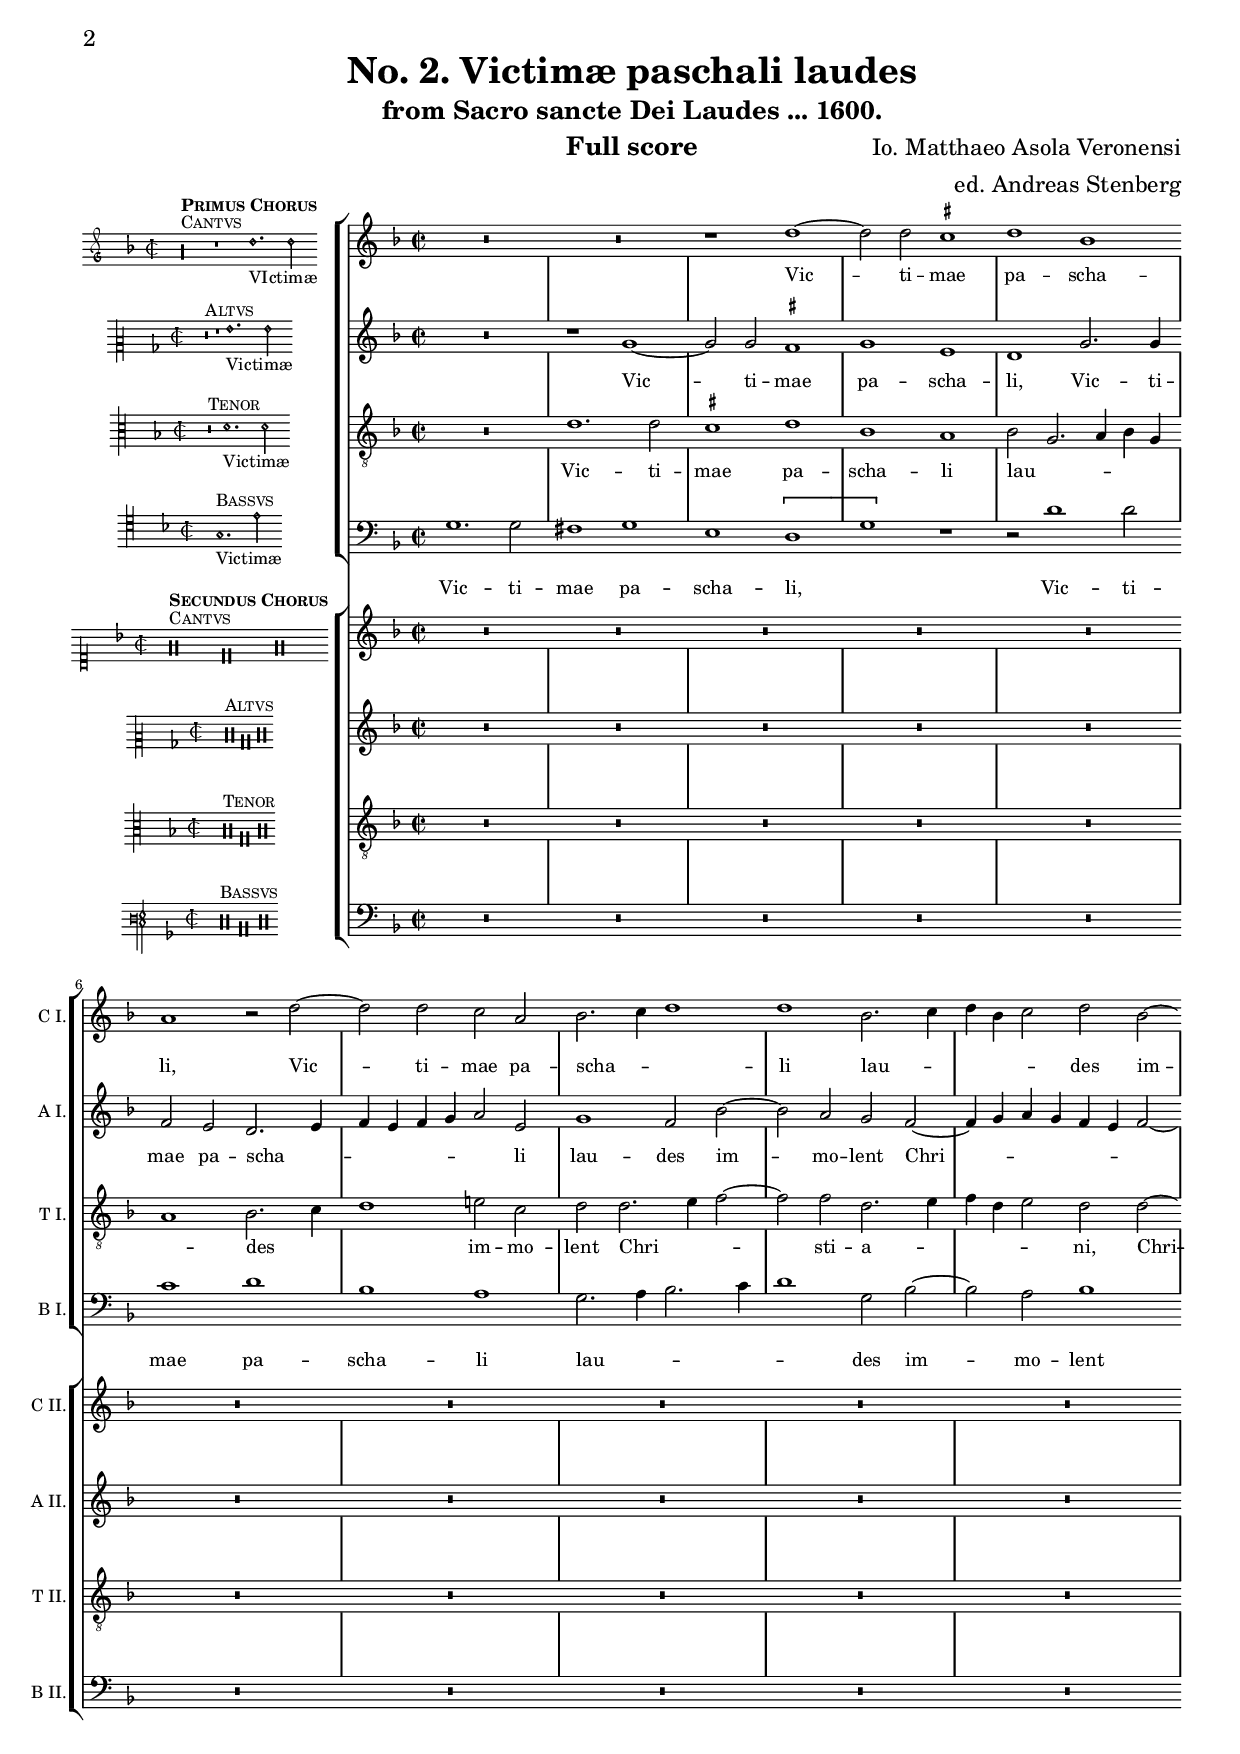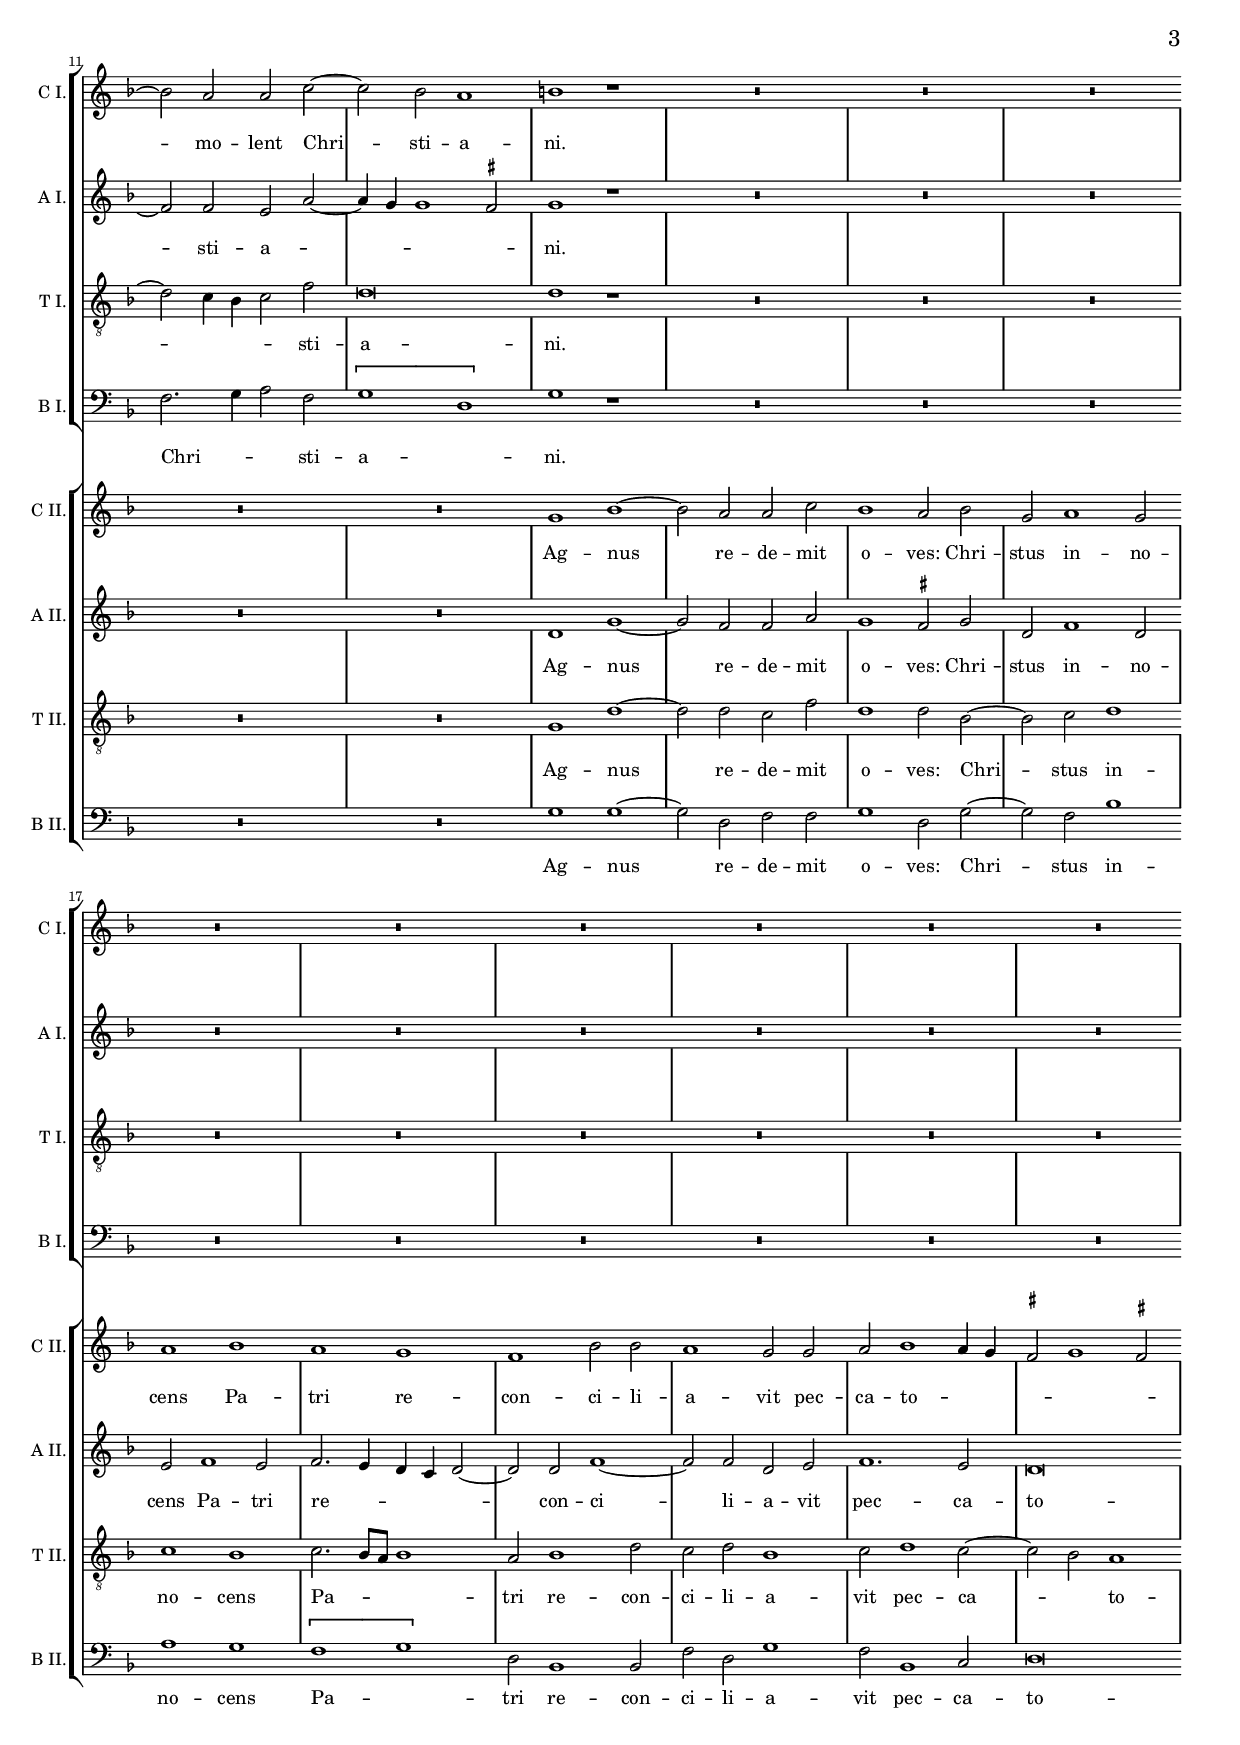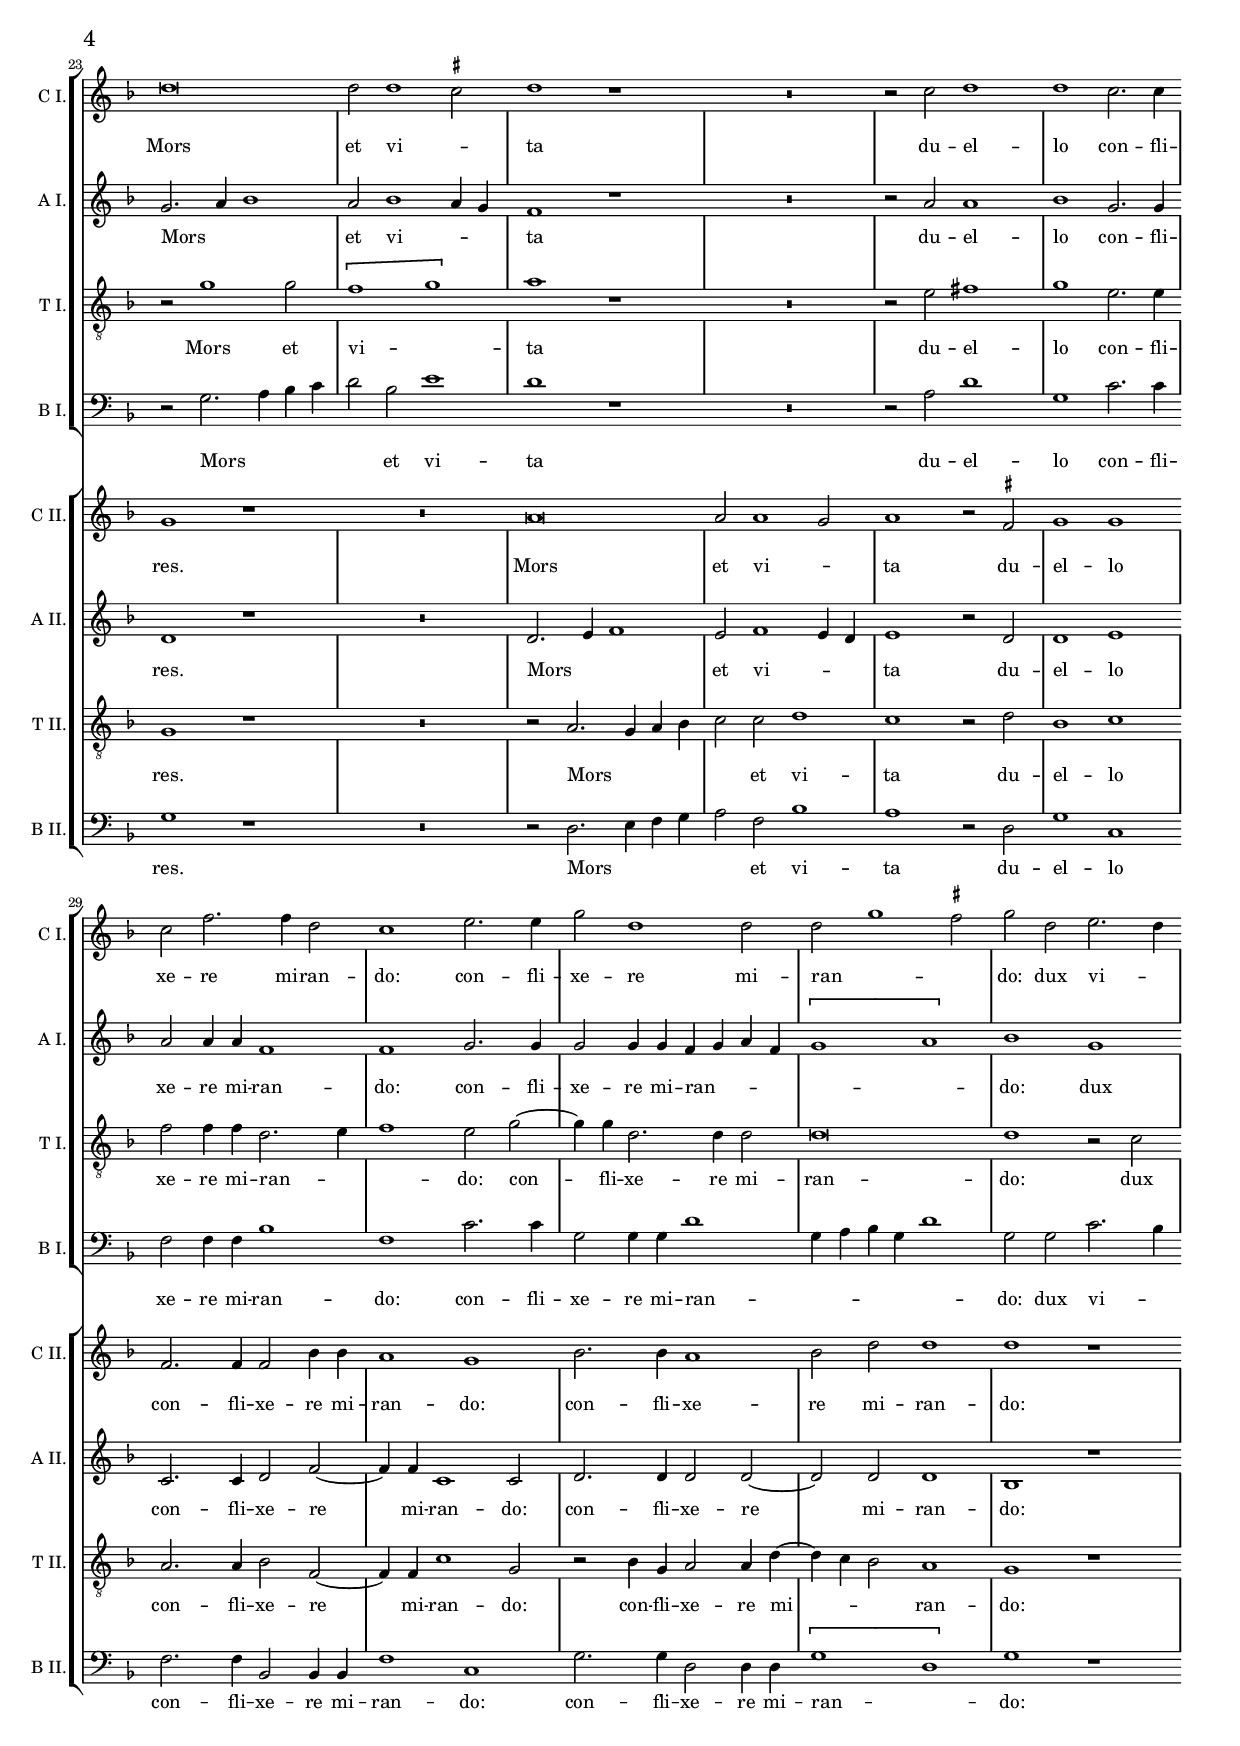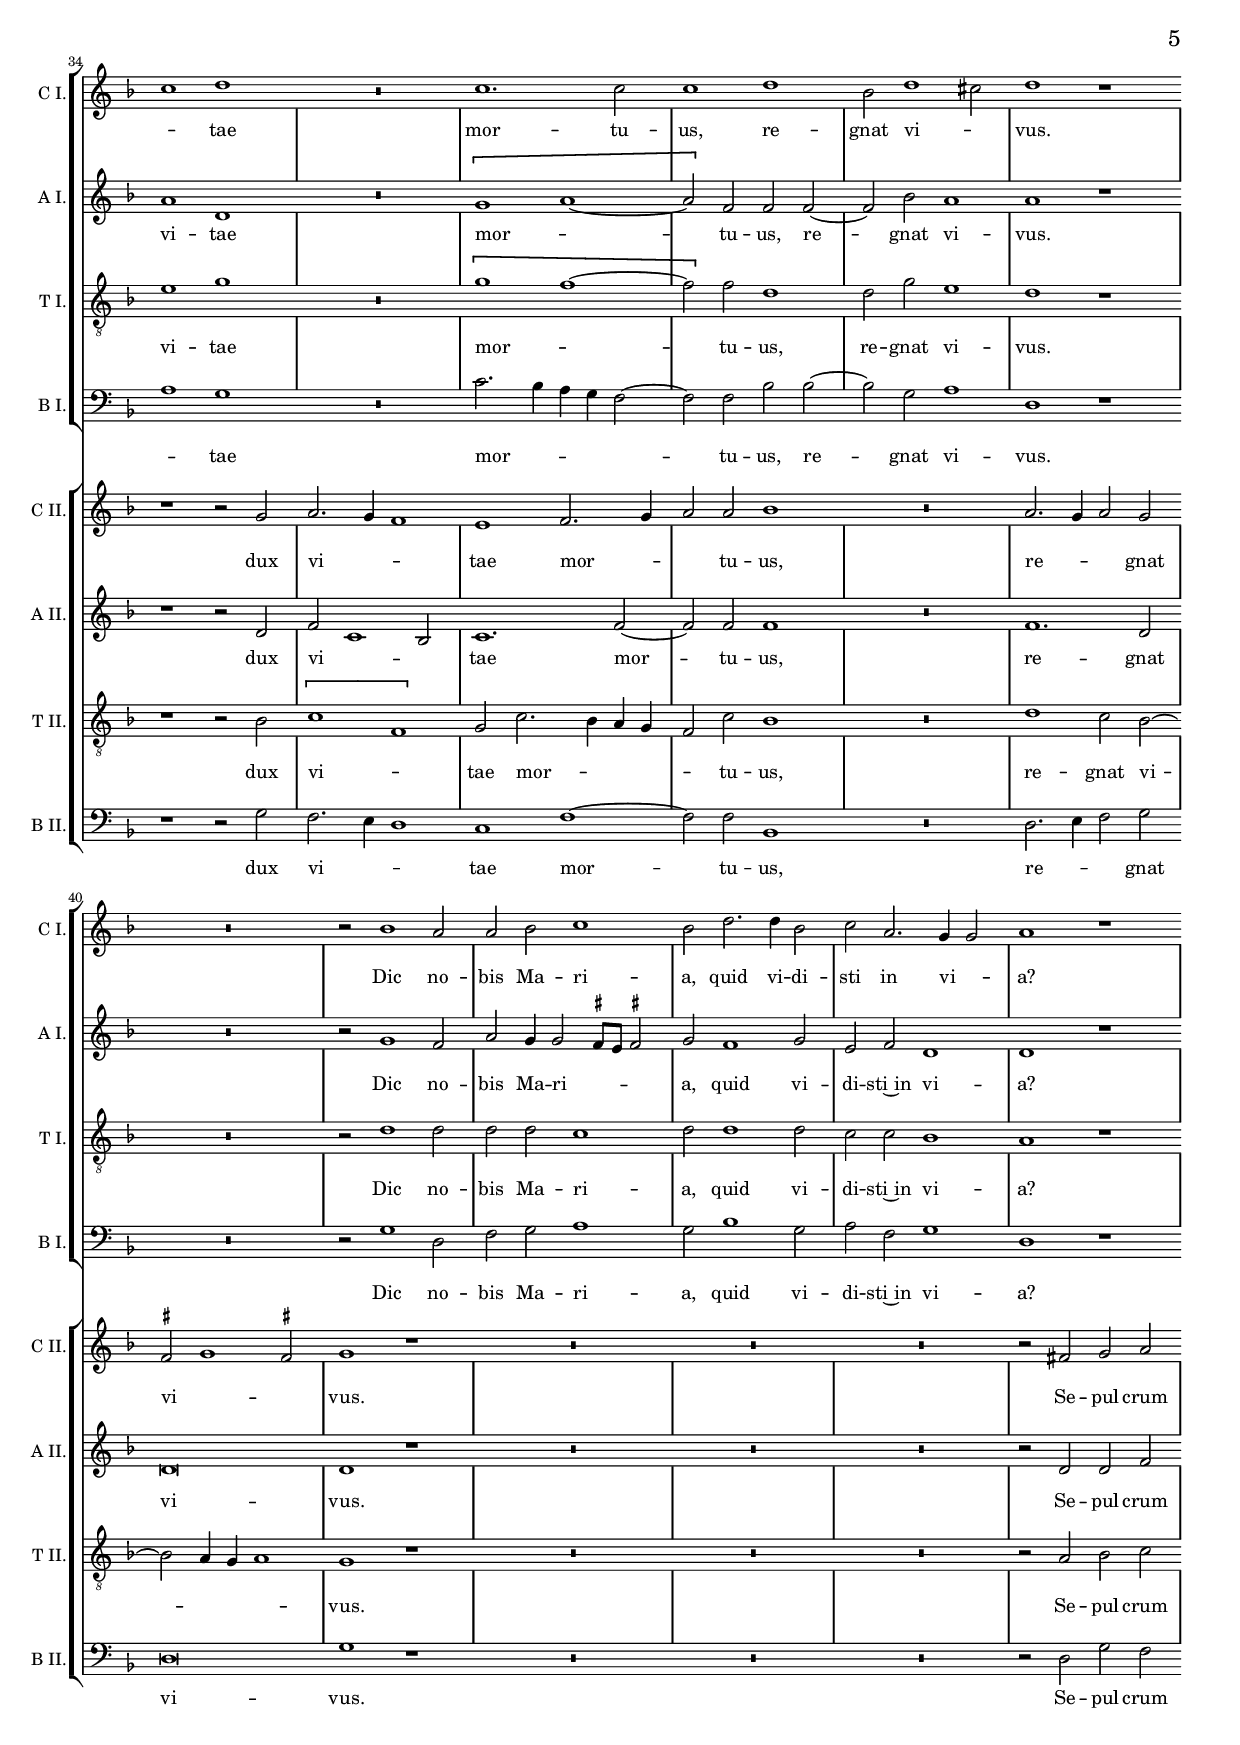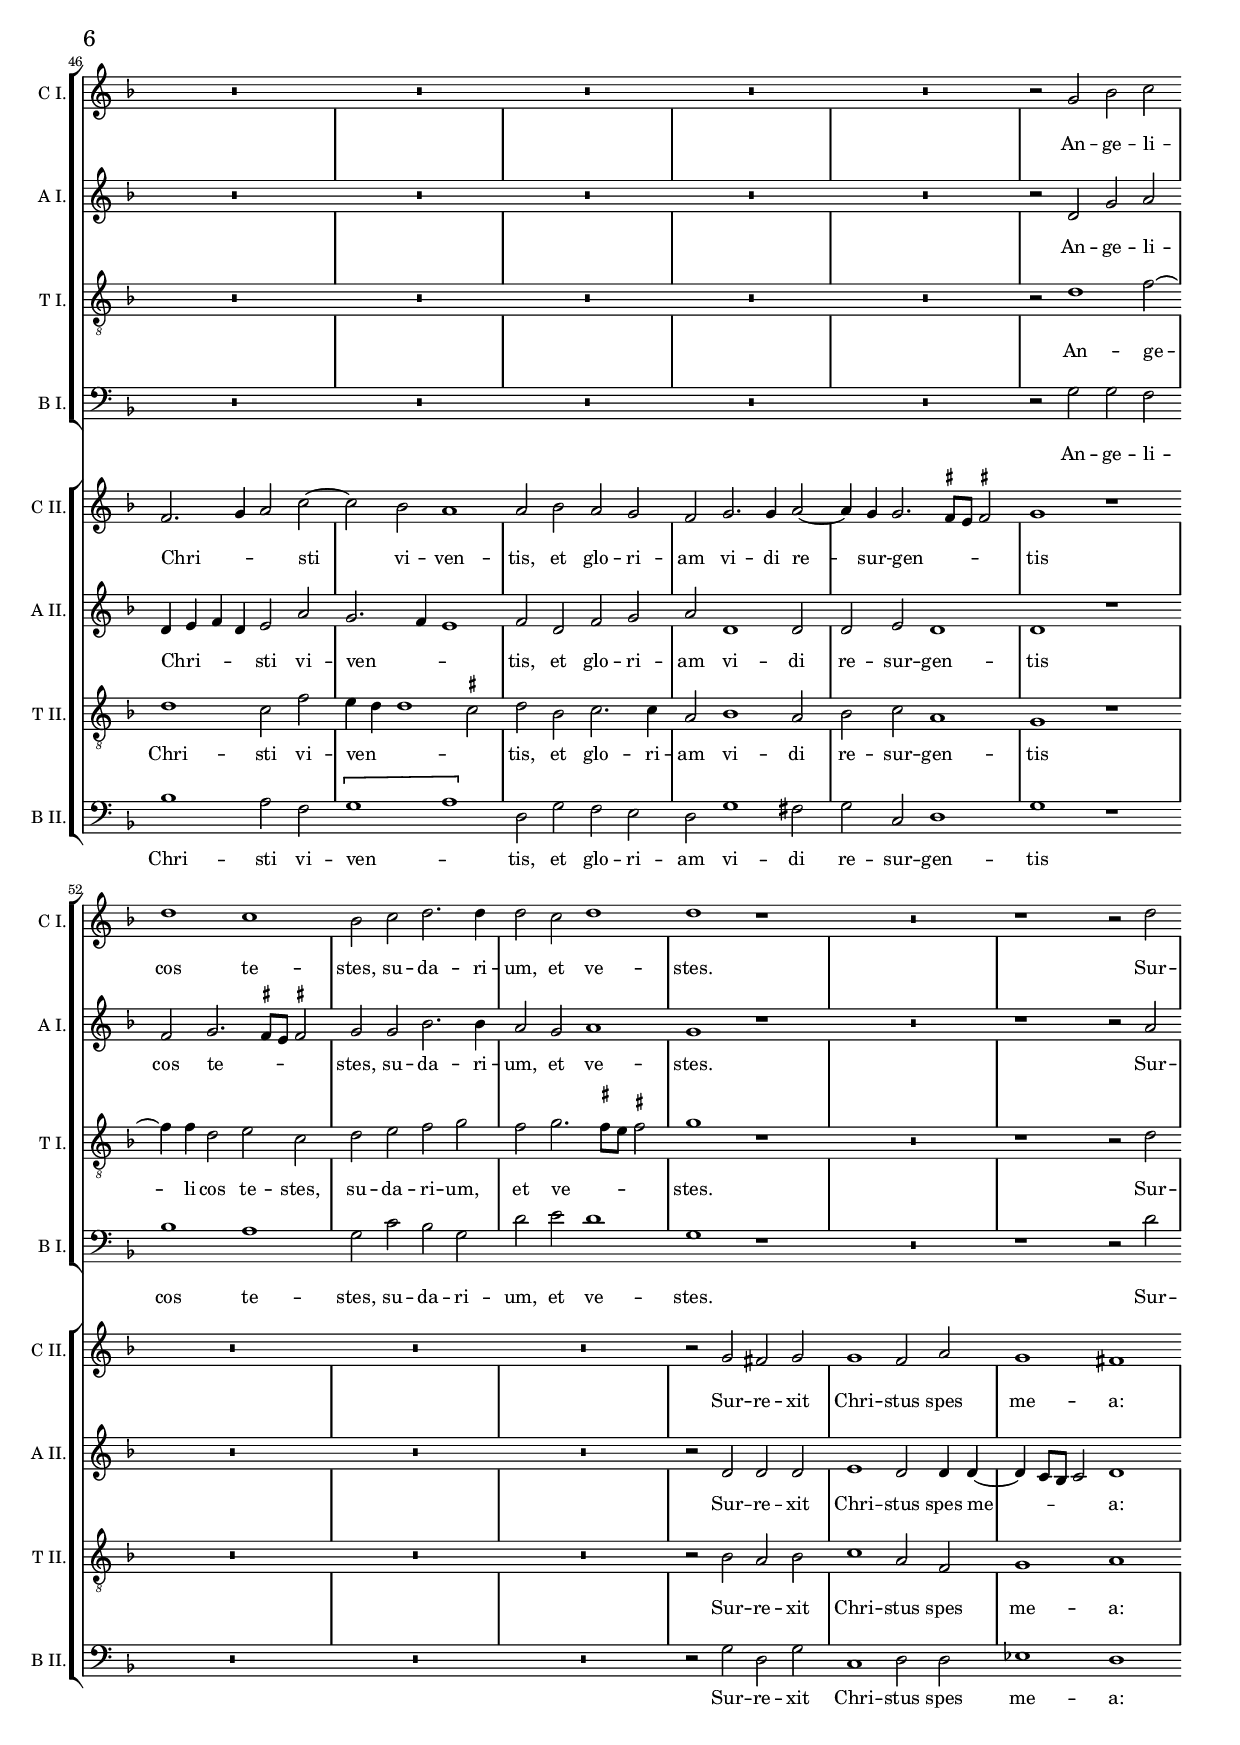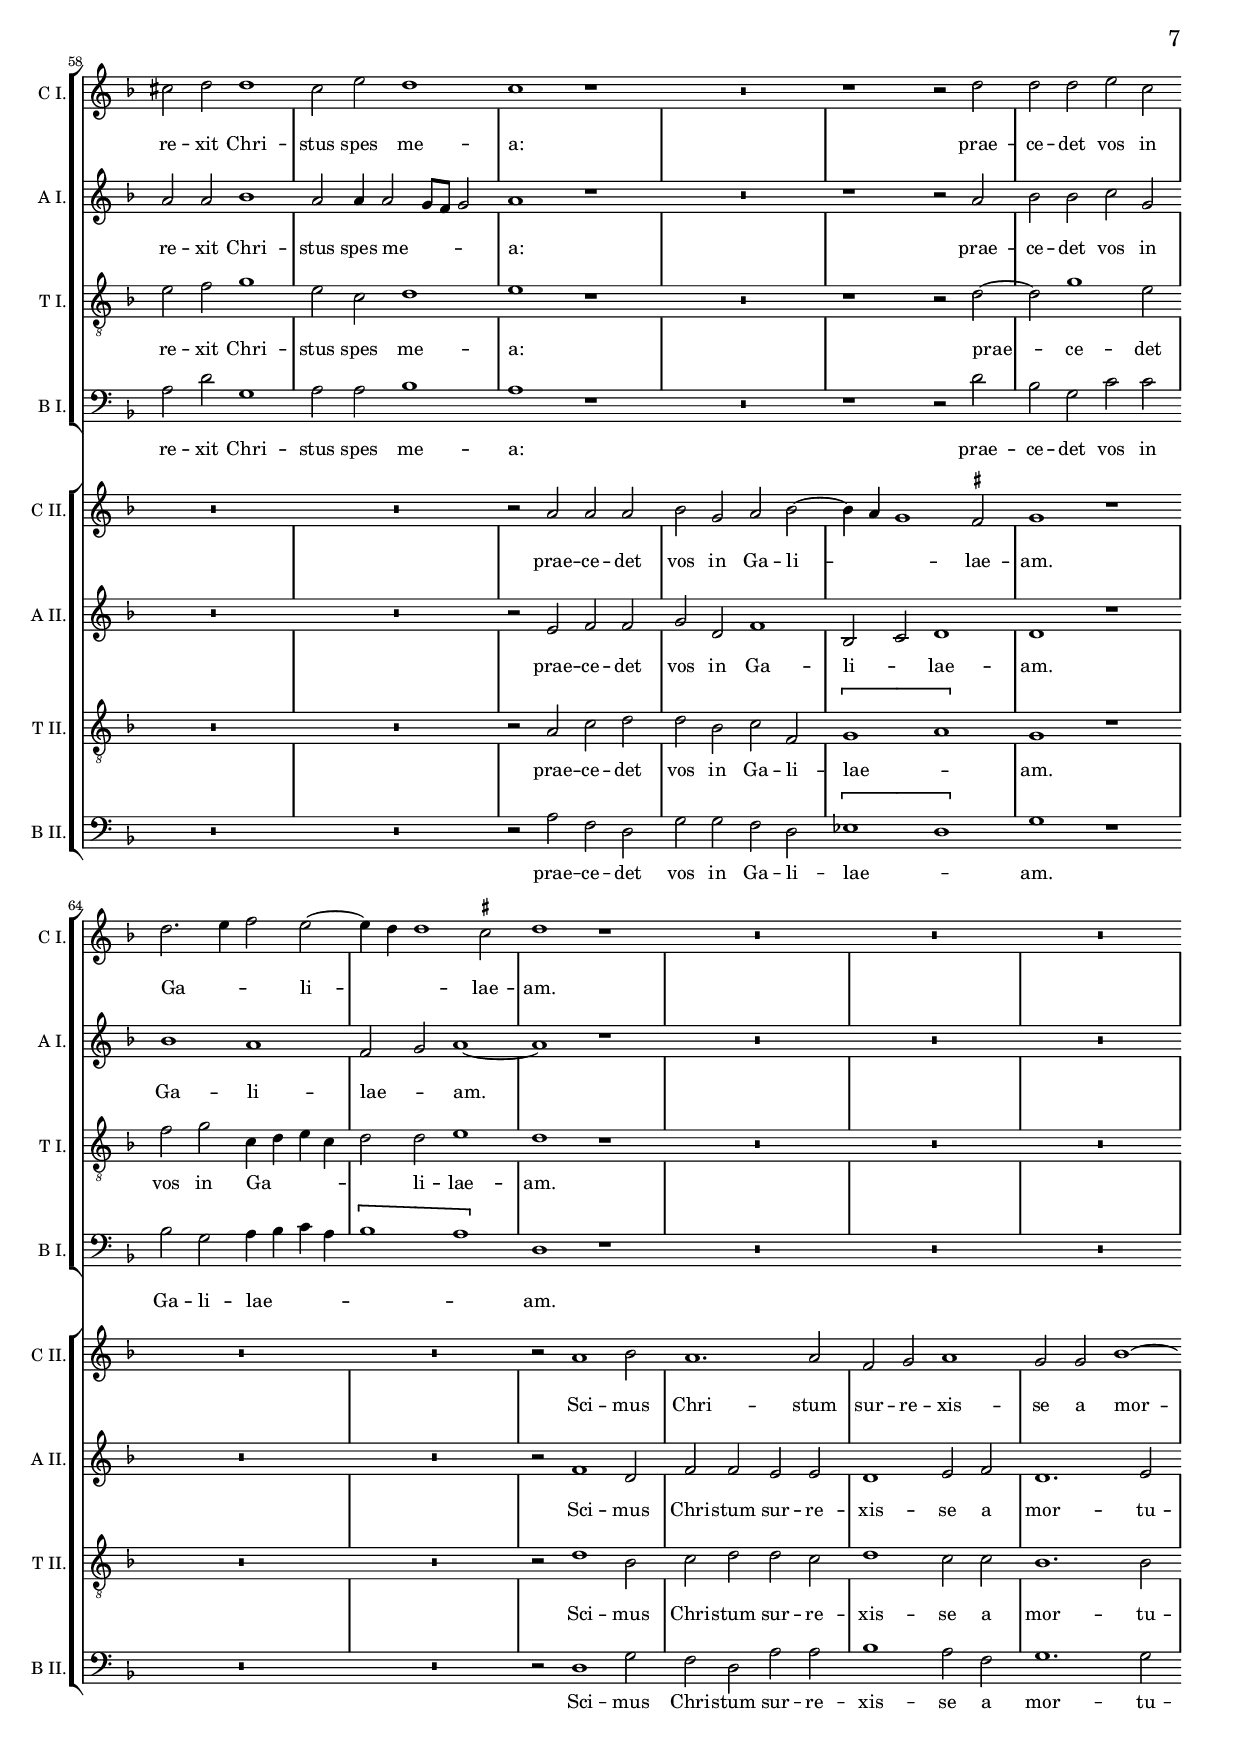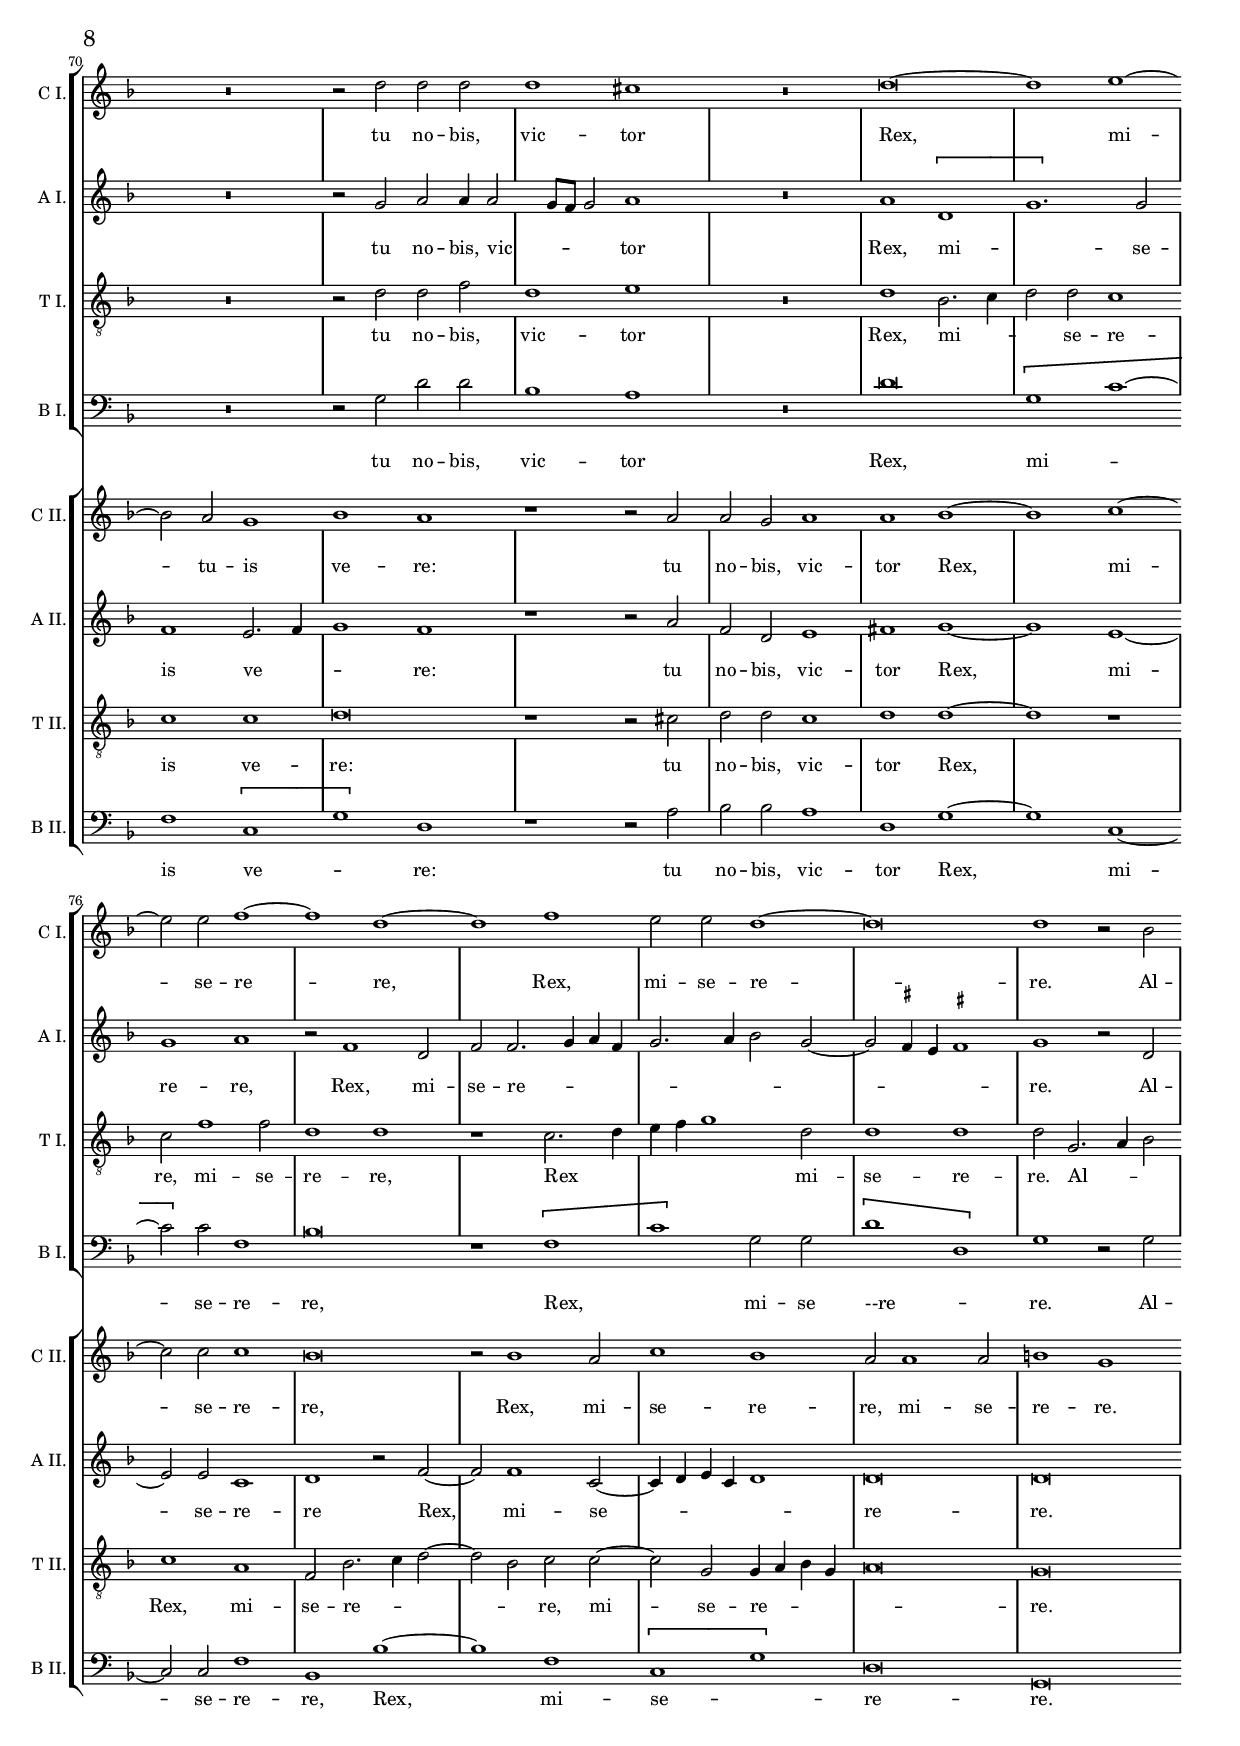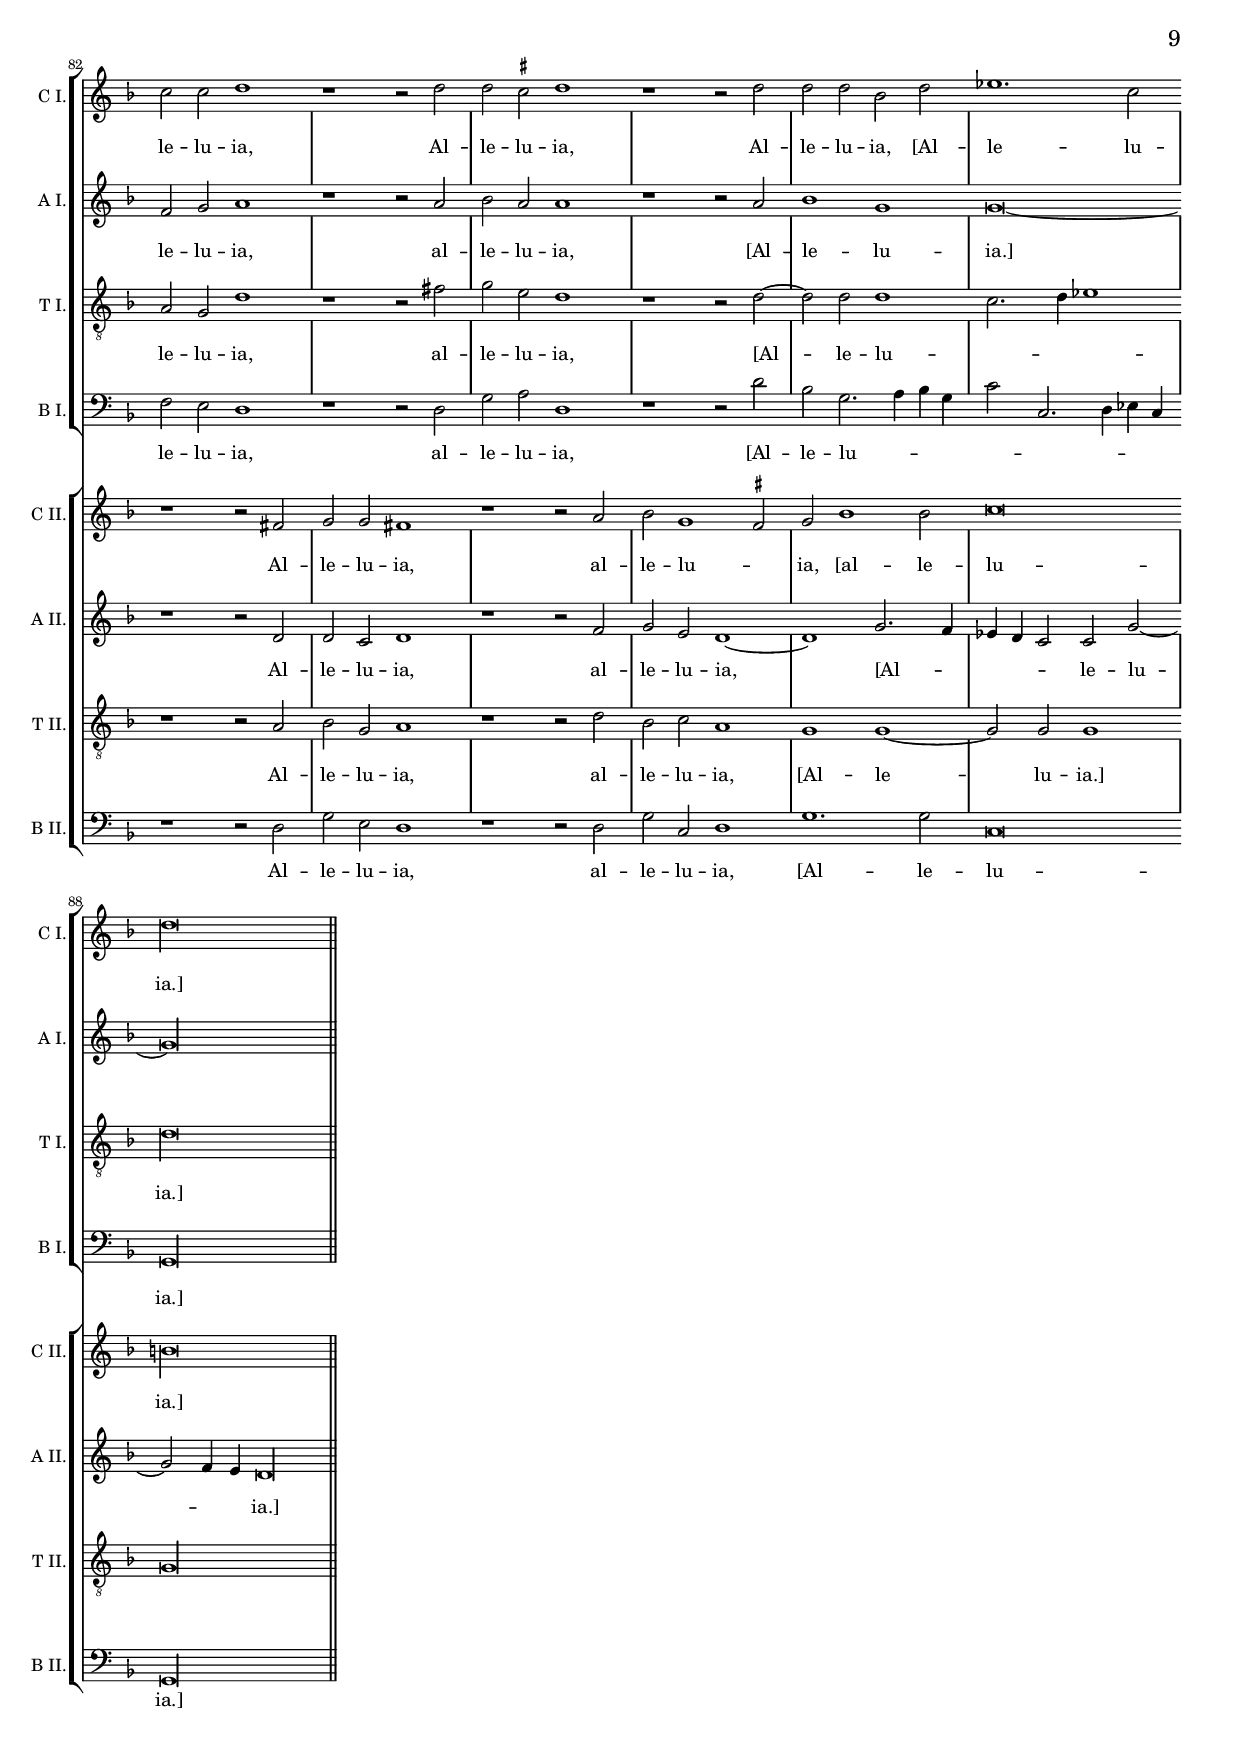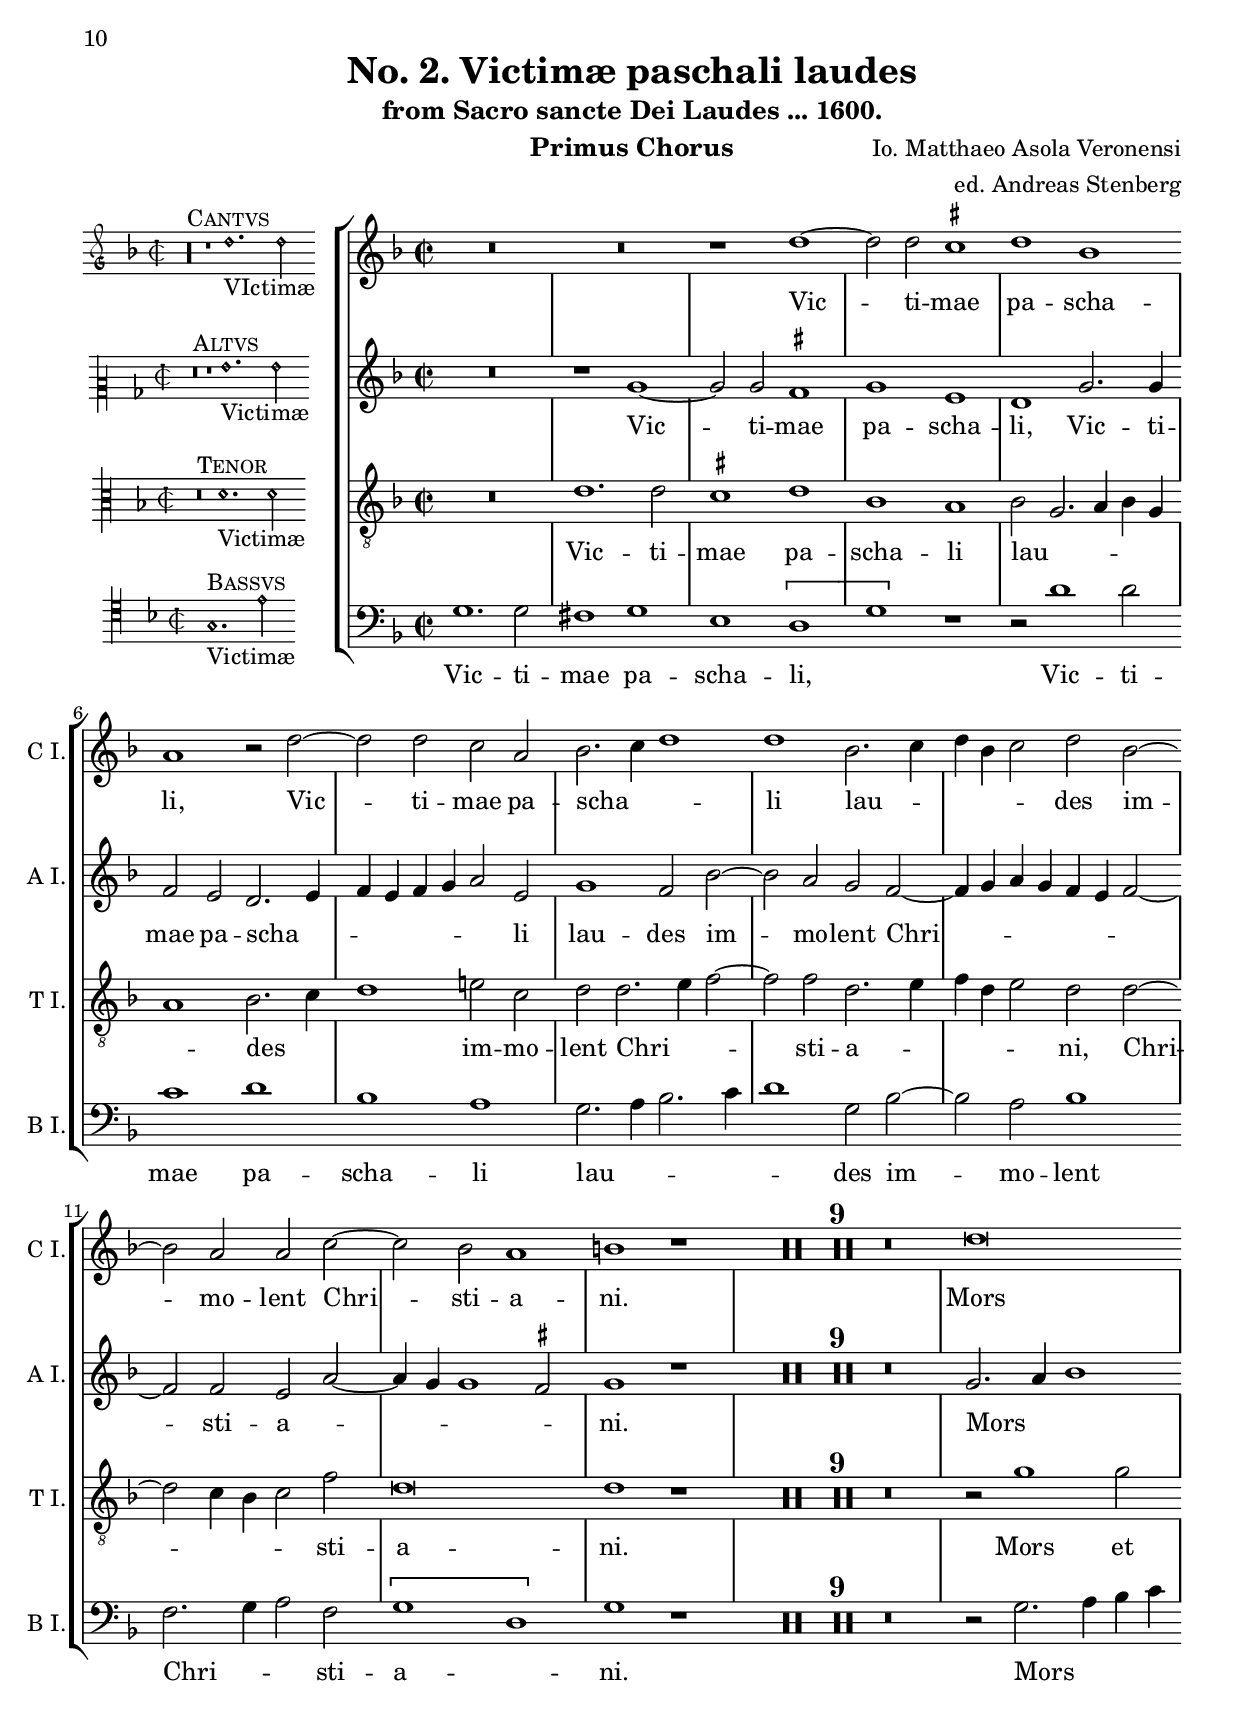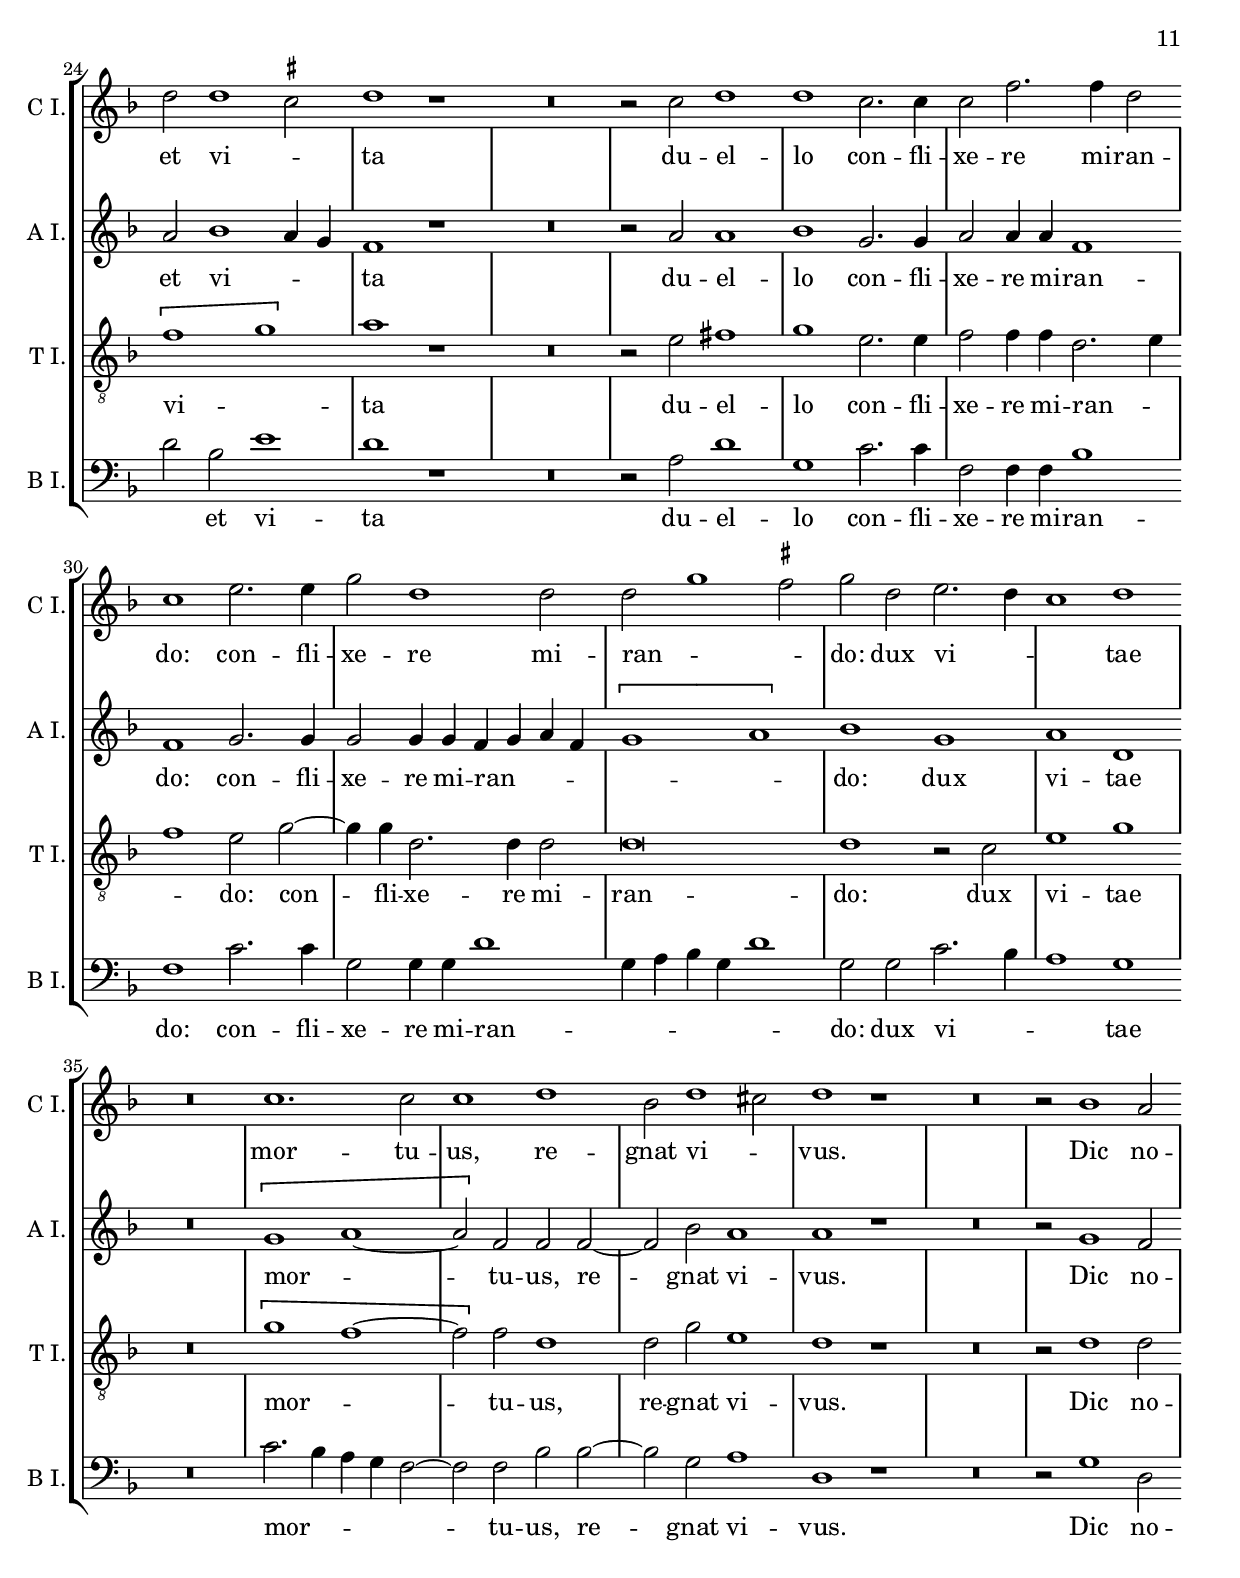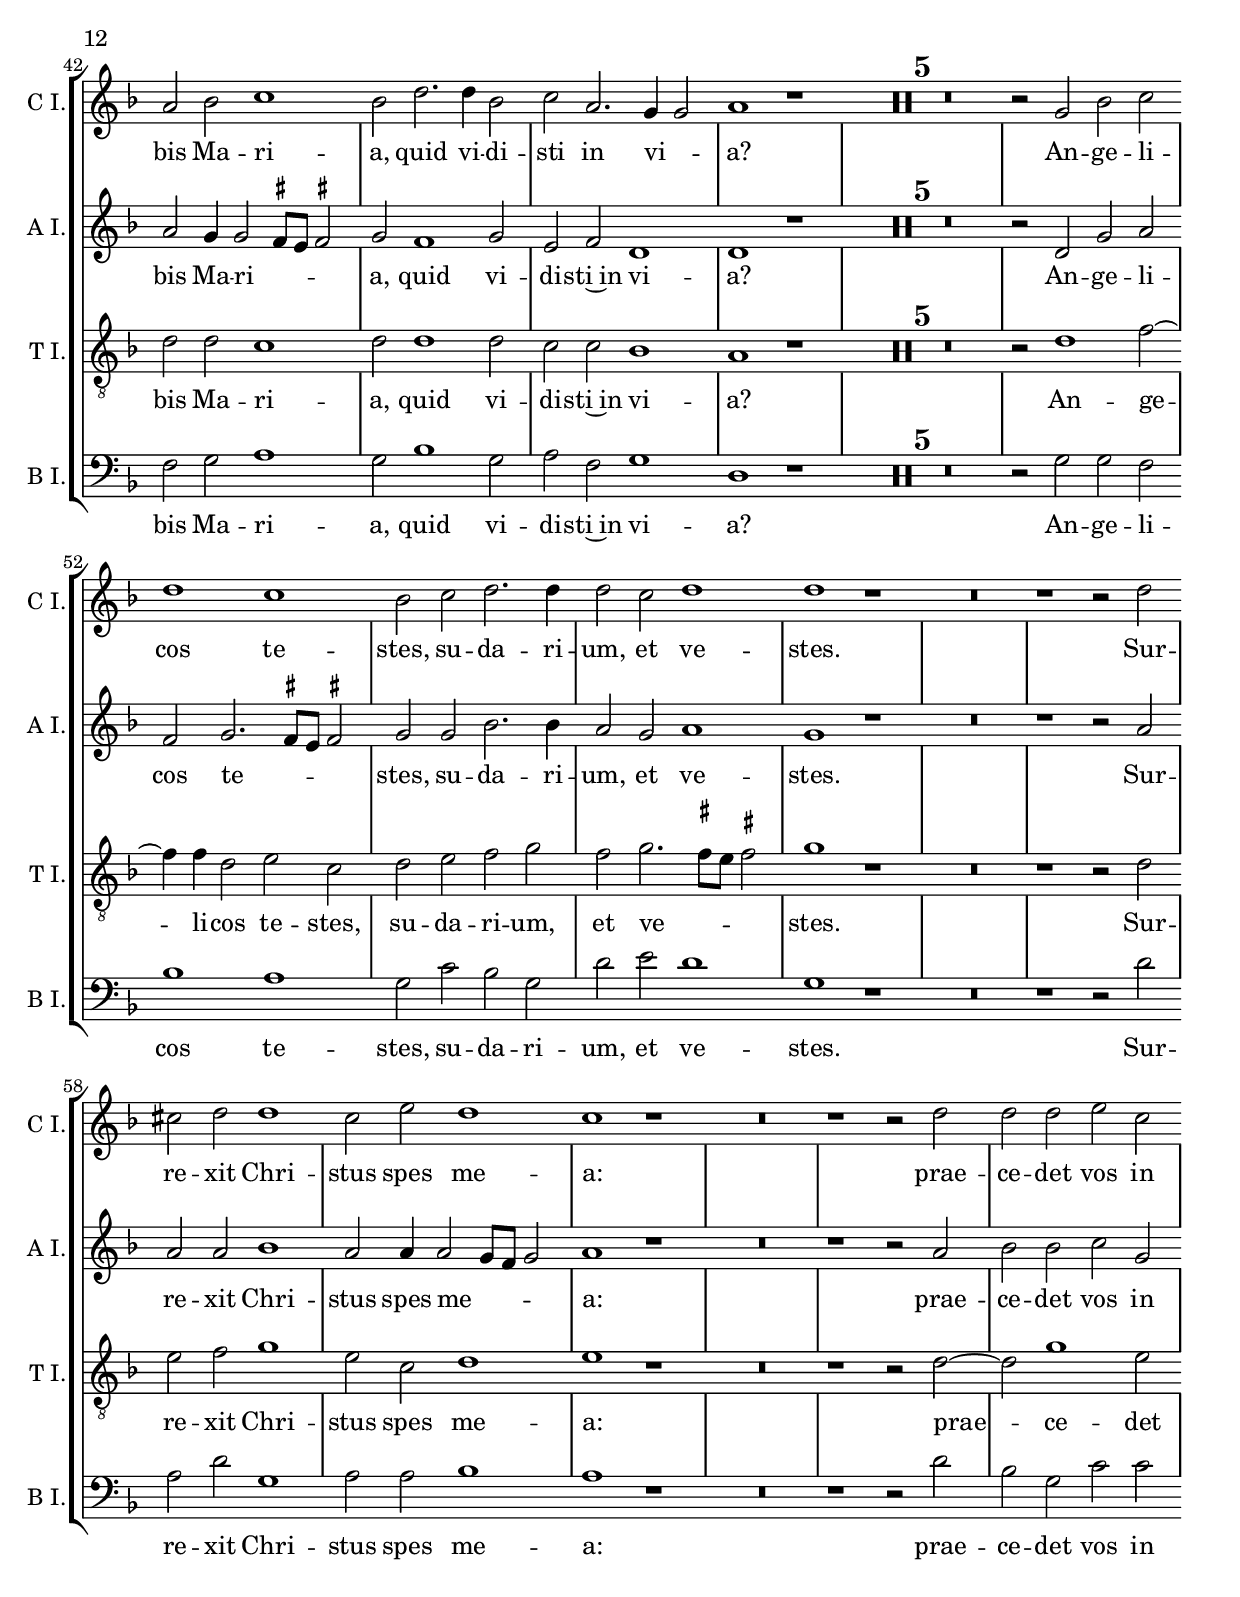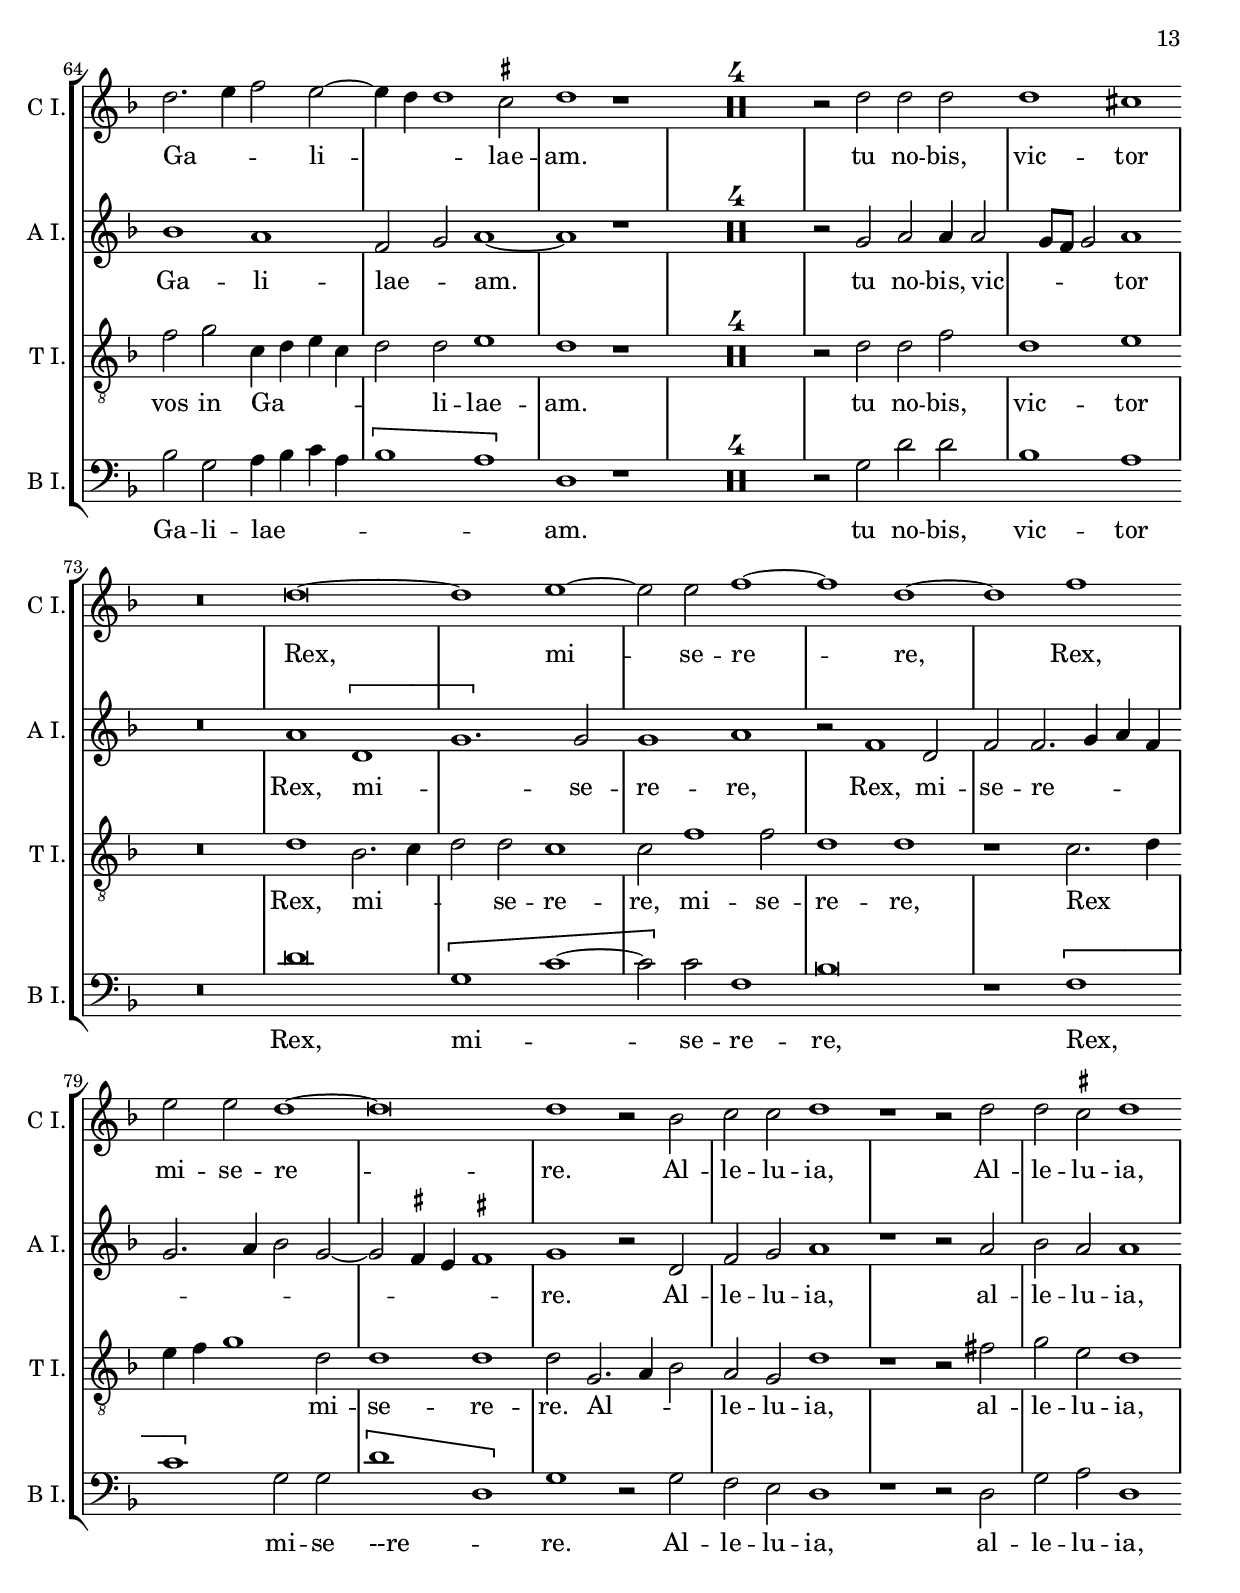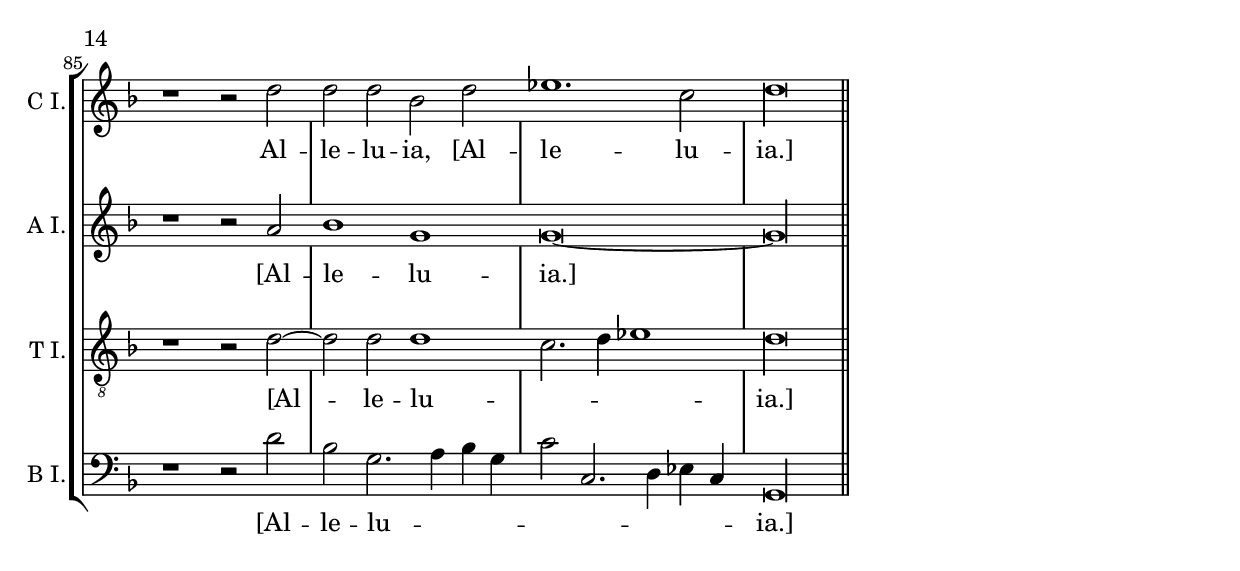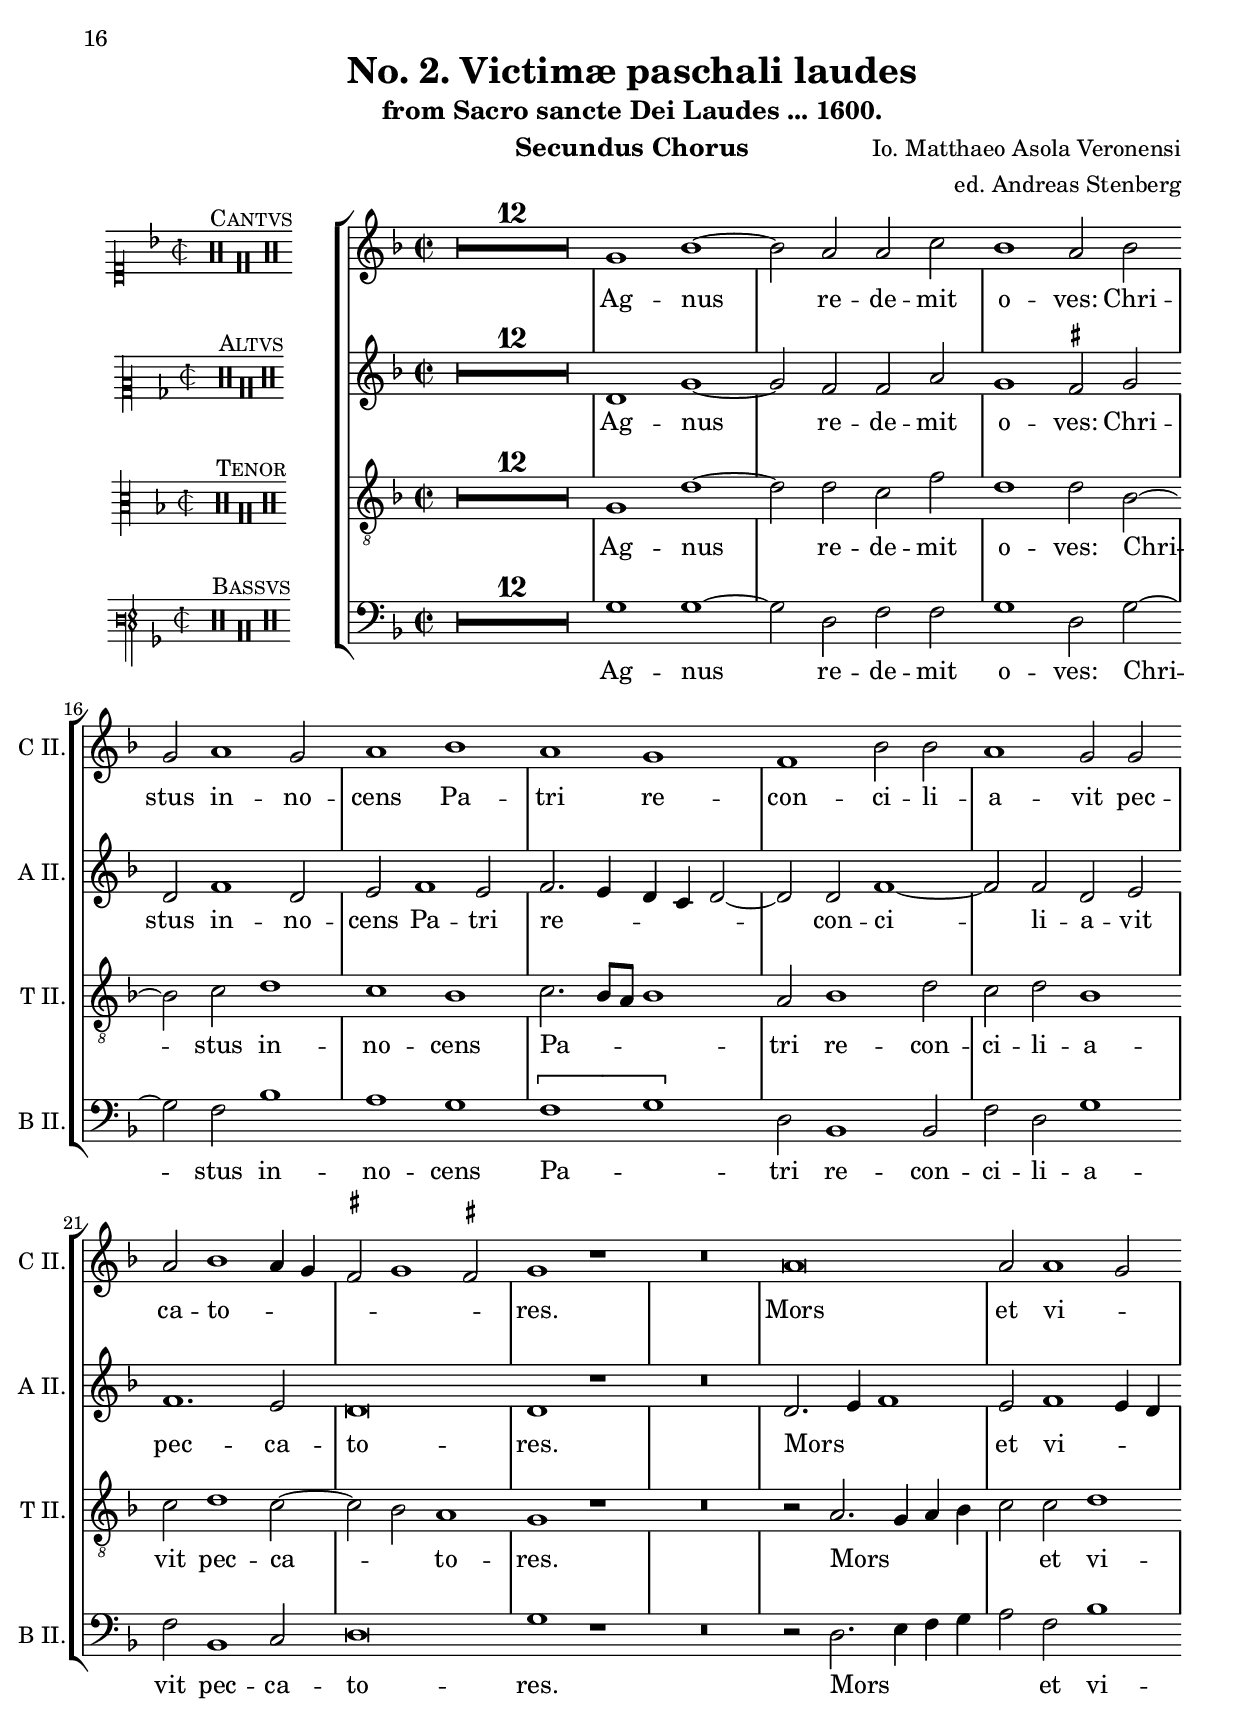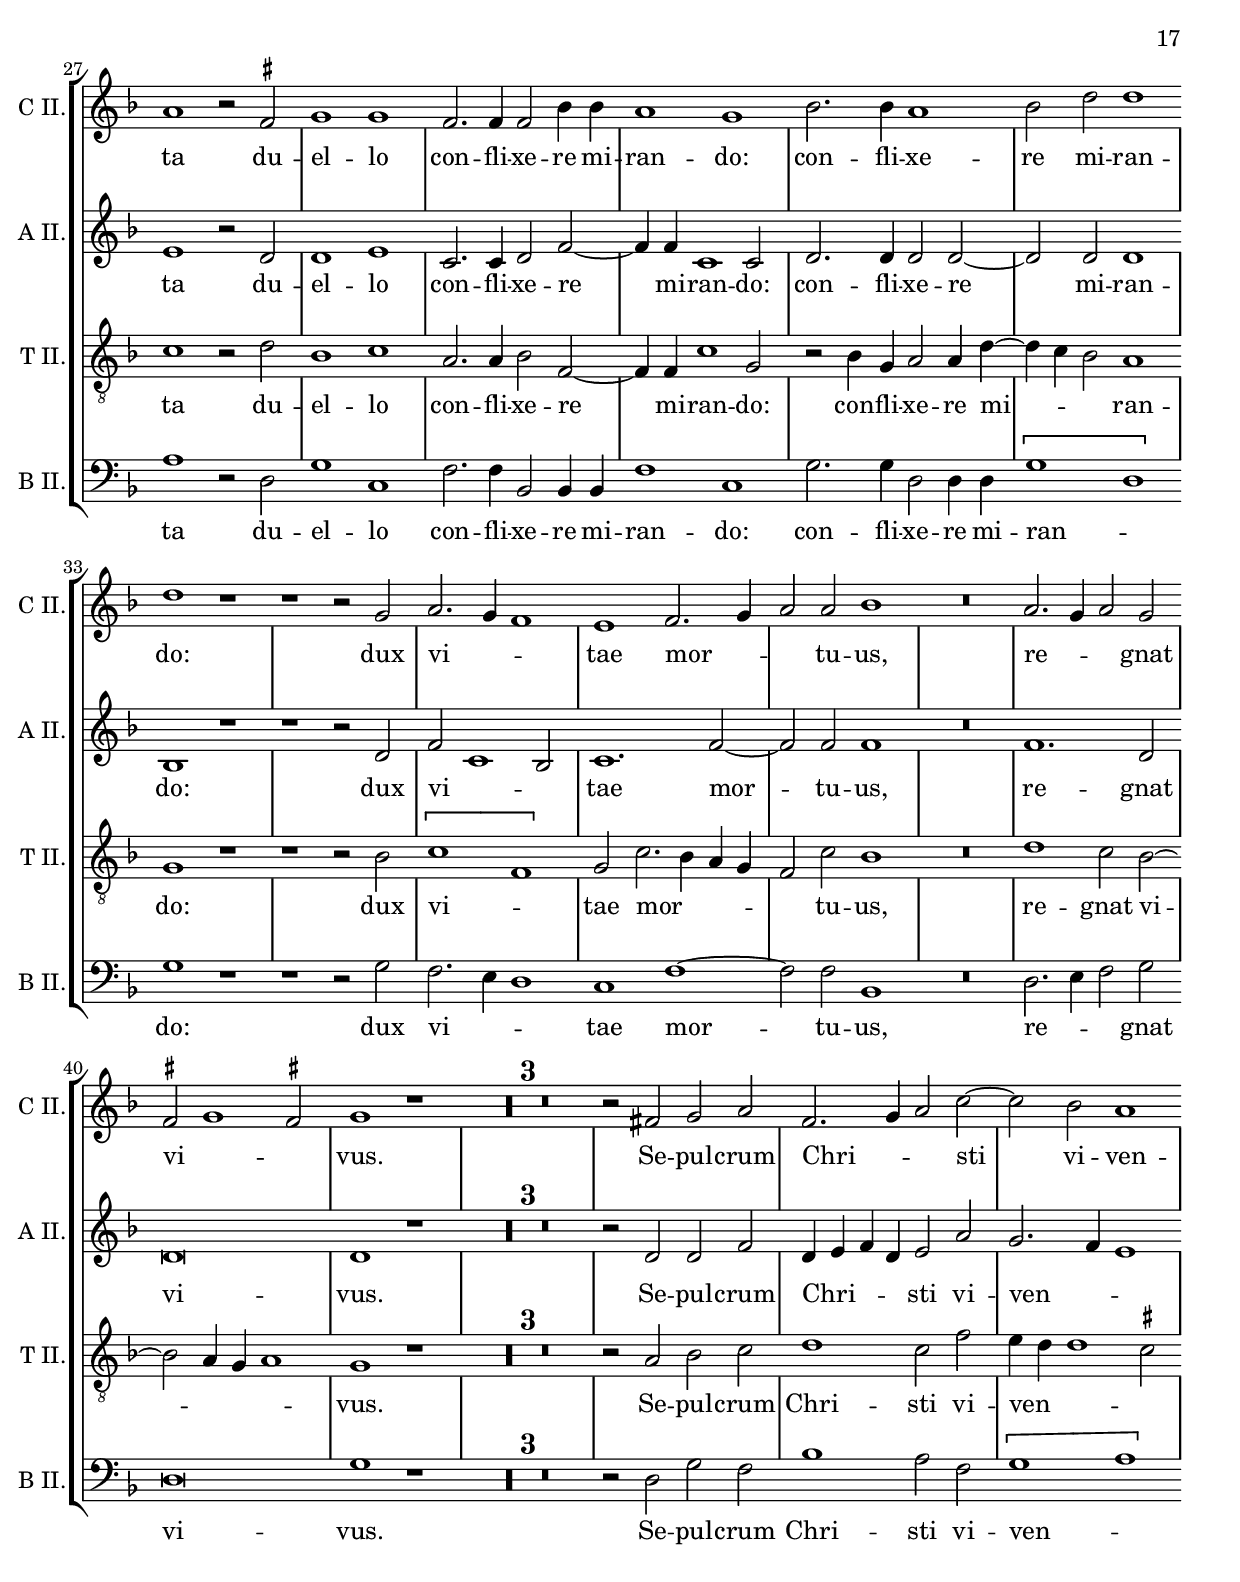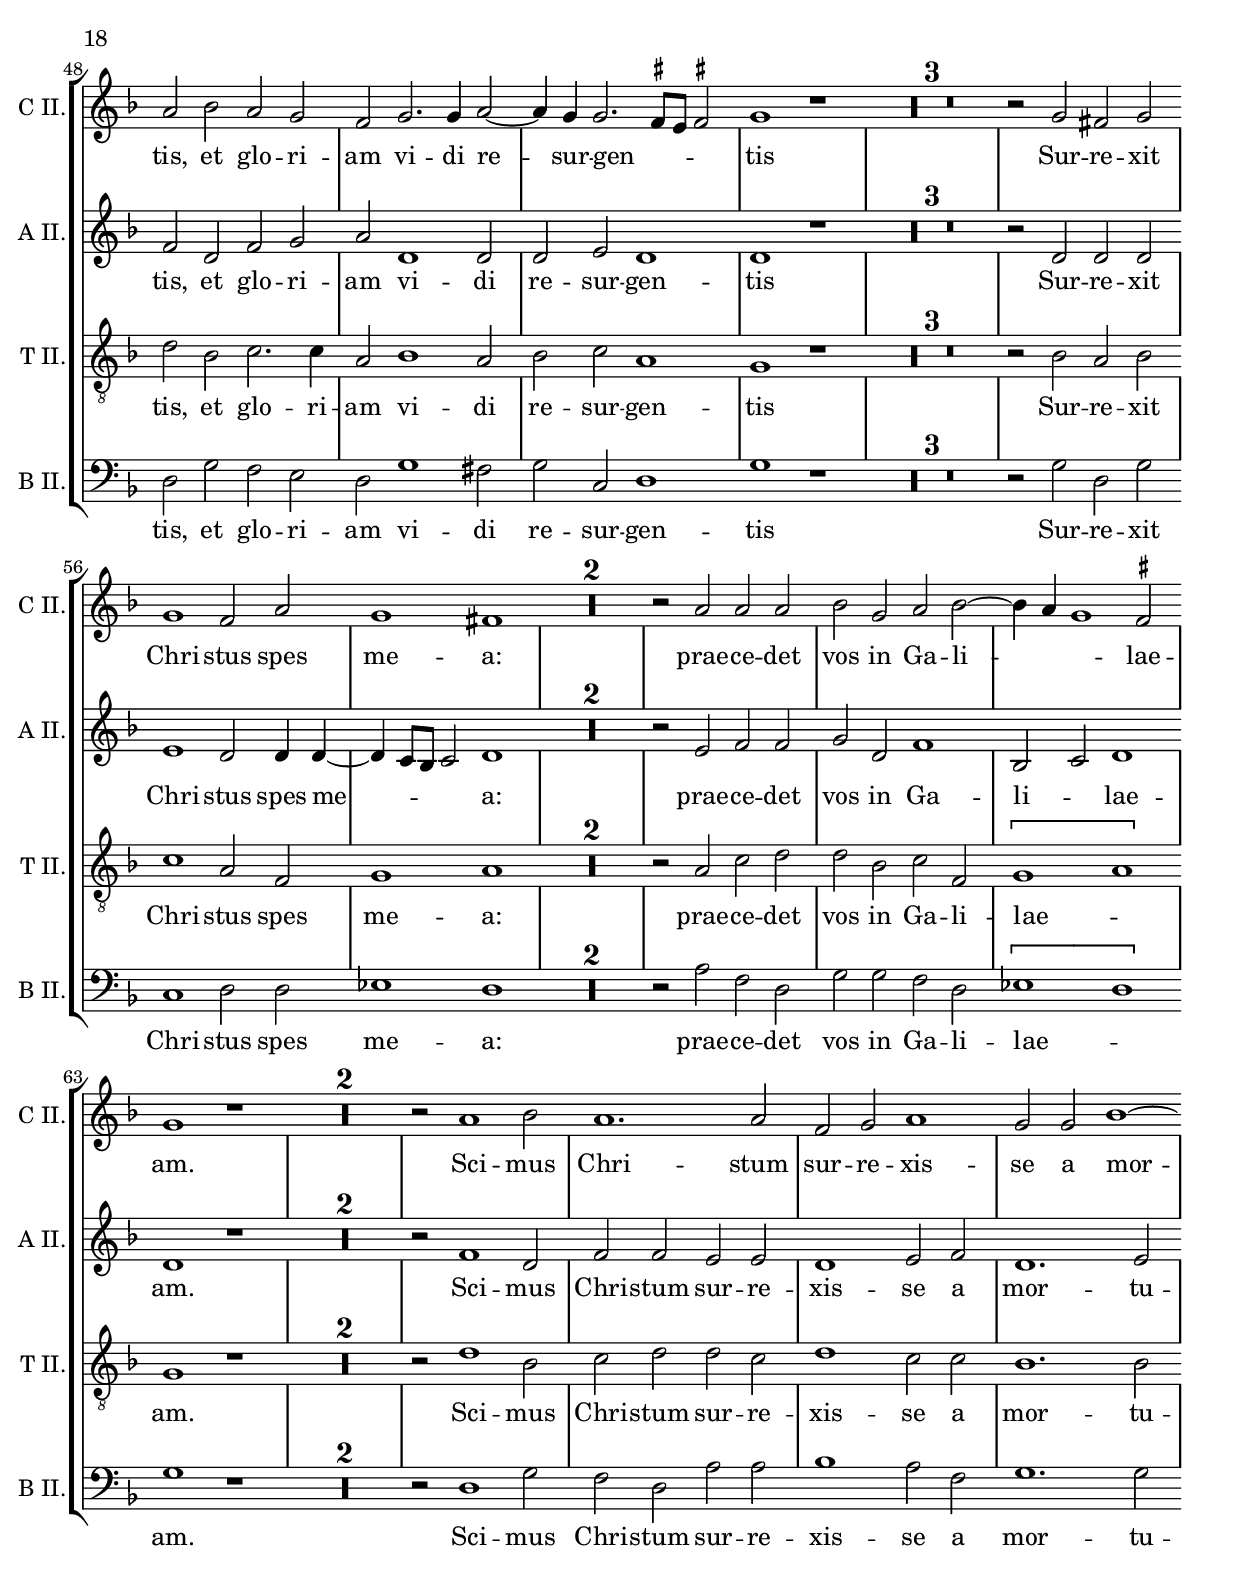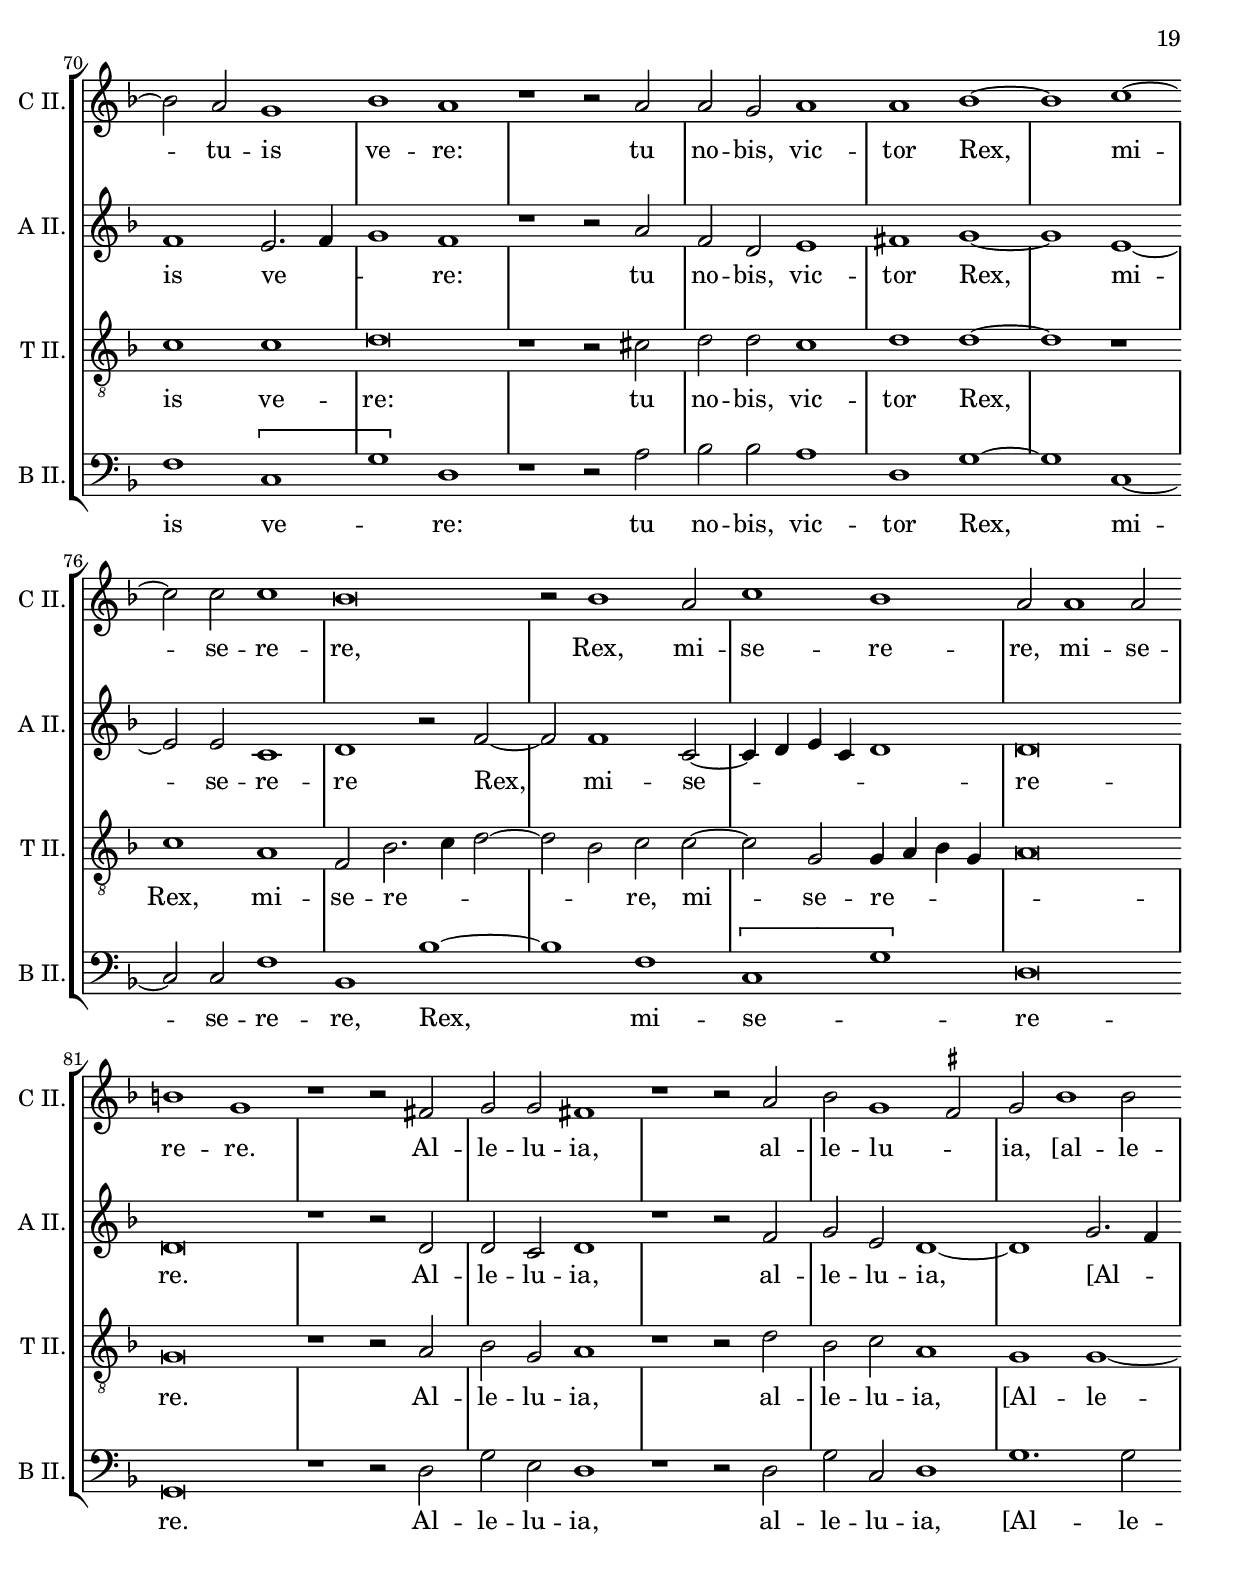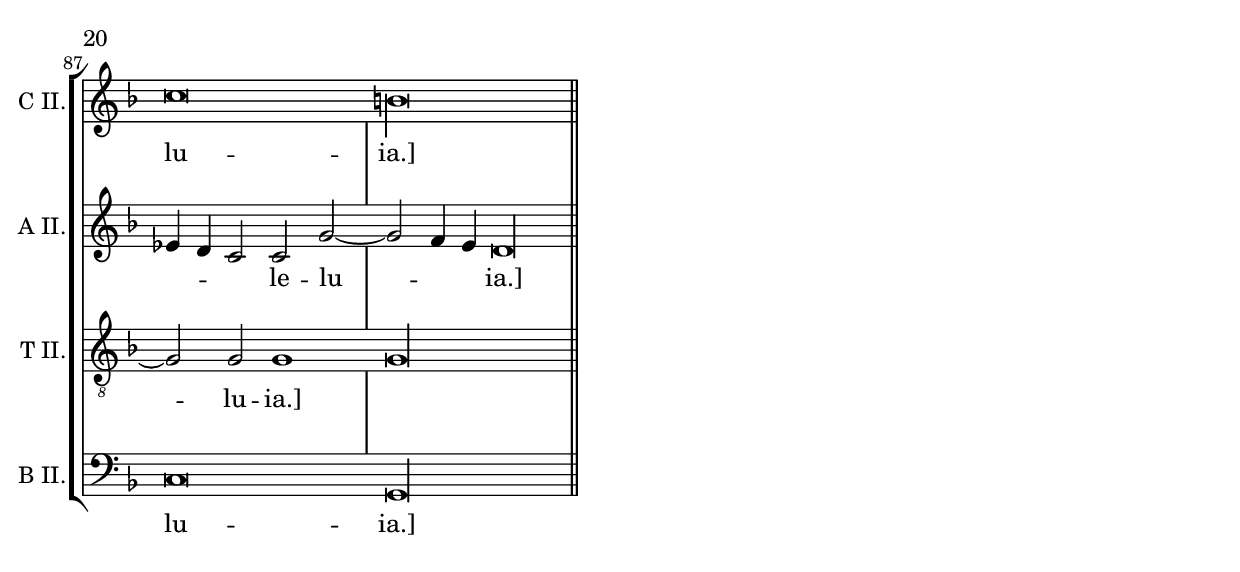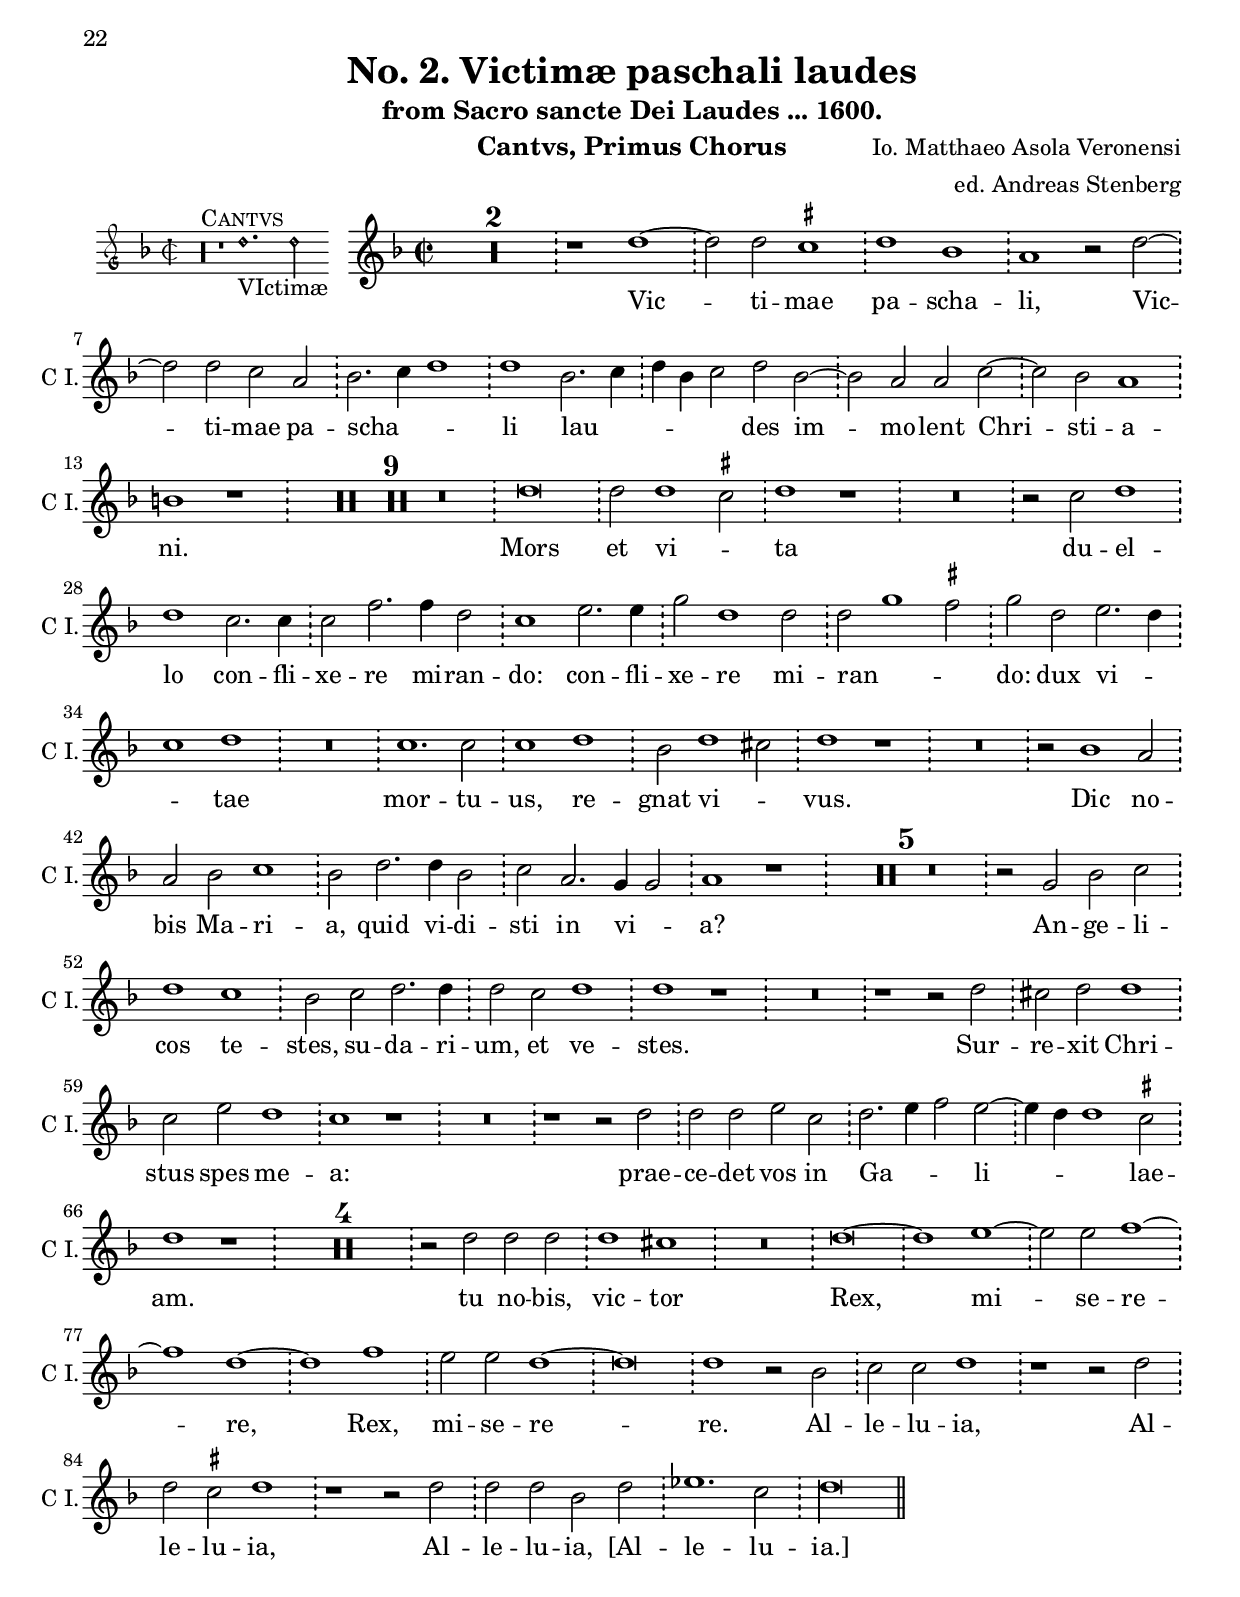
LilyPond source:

\version "2.18.0"
\include "deutsch.ly"
ficta = \once \set suggestAccidentals =##t
#(append! supported-clefs '(("mensural-f3" . ("clefs.mensural.f" 0 0))))
#(append! supported-clefs '(("petrucci-f3" . ("clefs.petrucci.f" 0 0))))
\header {
  title = "No. 2. Victimæ paschali laudes"
  subtitle = "from Sacro sancte Dei Laudes ... 1600."
  composer = "Io. Matthaeo Asola Veronensi"
  arranger = "ed. Andreas Stenberg"
  poet = ""
  meter =""
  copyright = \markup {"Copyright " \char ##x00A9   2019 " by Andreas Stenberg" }
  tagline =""
}
global = {
  \key f \major
}
%% in PDF pag. 4.
sopMusic = \relative c'' {

  \set Score.tempoHideNote = ##t
  \tempo 1 = 76
  \time 2/2
  \set Timing.measureLength = #(ly:make-moment 4/2)
  \tag #'inScores { \override Staff.BarLine.transparent = ##t }
  \tag #'inParts { \set Timing.defaultBarType = "!" }
  R\breve*2
  r1 d1~
  d2 d2 \ficta cis1
  d1 b1
  a1 r2 d2~
  d2 d2 c2 a2
  b2.( c4 d1)
  d1 b2.( c4					%% end of first line in orig.
  d4 b4 c2) d2 b2~
  b2 a2 a2 c2~
  c2 b2 a1
  h1 r1
  R\breve*9
  d\breve
  d2 d1( \ficta cis2)
  d1 r1
  R\breve
  r2 c2 d1
  d1 						%5 end of second line.
  c2. c4
  c2 f2. f4 d2
  c1 e2. e4
  g2 d1 d2
  d2( g1 \ficta fis2)
  g2 d2 e2.( d4
  c1) d1
  R\breve
  c1. c2
  c1 d1
  b2						%% end of third line
  d1( cis2)
  d1 r1
  R\breve
  r2 b1 a2
  a2 b2 c1
  b2 d2. d4 b2
  c2 a2. g4( g2)
  a1 r1
  R\breve*5
  r2 g2 b2 c2					%% end of fourth line
  d1 c1
  b2 c2 d2. d4
  d2 c2 d1
  d1 r1
  R\breve
  r1 r2 d2
  cis2 d2 d1
  c2 e2 d1
  c1 r1
  R\breve
   r1 r2 d2
   d2 d2 e2 c2
   d2.( e4 f2) e2~(
   e4 d4 d1) \ficta cis2
   d1 r1
   R\breve*4
   r2 d2 d2 d2
   d1 cis1
   R\breve
   d\breve~
   d1 e1~
   e2 e2 f1~
   f1 d1~
   d1 f1
   e2 e2 d1~
   d \breve
   d1 r2 b2
   c2 c2 d1
   r1 r2 d2
   d2 \ficta cis2 d1
   r1 r2 d2
   d2 d2 b2 d2
   es1. c2
   d\longa
  \revert Staff.BarLine.transparent
  \bar "||"
}
sopWords = \lyricmode {

  Vic -- ti -- mae pa -- scha -- li,
  Vic -- ti -- mae pa -- scha -- li
  lau -- des
  im -- mo -- lent Chri -- sti -- a -- ni.

%  Agnus re -- de -- mit oves:
%  Chri -- stus in -- no -- cens Pa -- tri
%  re -- con -- ci -- lia -- vit pec -- ca -- to -- res.

  Mors et vi -- ta du -- el -- lo
  con -- fli -- xe -- re mi -- ran -- do:
  con -- fli -- xe -- re mi -- ran -- do:
  dux vi -- tae mor -- tu -- us,
  re -- gnat vi -- vus.

  Dic no -- bis Ma -- ri -- a,
  quid vi -- di -- sti in vi -- a?

%  Se -- pul -- crum Chri -- sti vi -- ven -- tis,
%  et glo -- riam vi -- di re -- sur -- gen -- tis

  An -- ge -- li -- cos te -- stes,
  su -- da -- ri -- um, et ve -- stes.

  Sur -- re -- xit Chri -- stus spes me -- a:
  prae -- ce -- det vos in Ga -- li -- lae -- am.

%  [Cre -- den -- dum est ma -- gis so -- li
%  Ma -- riae ve -- ra -- ci
%  Quam Ju -- daeo -- rum Tur -- bae fal -- la -- ci.]

%  Sci -- mus Chri -- stum sur -- re -- xis -- se
%  a mor -- tuis ve -- re:
  tu no -- bis, vic -- tor Rex, mi -- se -- re -- re,
  Rex, mi -- se -- re -- re.
  Al -- le -- lu -- ia, Al -- le -- lu -- ia, Al -- le -- lu -- ia, [Al -- le -- lu -- ia.]
}
%% PDF p. 32.
altoMusic = \relative c' {
  \tag #'inScores { \override Staff.BarLine.transparent = ##t }
  \tag #'inParts { \set Timing.defaultBarType = "!" }
  R\breve
  r1 g'1~
  g2 g2 \ficta fis1
  g1 e1
  d1 g2. g4
  f2 e2 d2.( e4
  f4 e4 f4 g4 a2) e2				%% end of first line in orig.
  g1 f2 b2~
  b2 a2 g2 f2~(
  f4 g4 a4 g4 f4 e4 f2~
  f2) f2 e2( a2~
  a4 g4 g1 \ficta fis2)
  g1 r1
  R\breve*9
  g2.( a4 b1)
  a2 b1( a4 g4)					%% end of second line.
  f1 r1
  R\breve
  r2 a2 a1
  b1 g2. g4
  a2 a4 a4 f1
  f1 g2. g4
  g2 g4 g4 f4( g4 a4 f4
  \[g1 a1)\]
  b1 g1
  a1 d,1					%% end of third line.
  R\breve
  \[g1( a1~
  a2)\] f2 f2 f2~
  f2 b2 a1
  a1 r1
  R\breve
  r2 g1 f2
  a2 g4 g2( \ficta fis8 e8 \ficta fis!2)
  g2 f1 g2
  e2 f2 d1
  d1 r1
  R\breve*5
  r2 d2 g2 a2
  f2 g2.( \ficta fis8 e8 \ficta fis!2)
  g2 g2 b2. b4
  a2 g2 a1
  g1 r1
  R\breve
  r1 r2 a2
  a2 a2						%% end of fifth line.
  b1
  a2 a4 a2( g8 f8 g2)
  a1 r1
  R\breve
  r1 r2 a2
  b2 b2 c2 g2
  b1 a1
  f2( g2) a1~
  a1 r1
  R\breve*4
  r2 g2 a2					%% end of sixth line.
  a4
  a2( g8 f8 g2) a1
  R\breve
  a1 \[d,1(
  g1.)\] g2
  g1 a1
  r2 f1 d2
  f2 f2.(g4 a4 f4
  g2. a4 b2 g2~
  g2 \ficta fis4 e4 \ficta fis!1)						%% end of sewenth line.
  g1 r2 d2
  f2 g2 a1
  r1 r2 a2
  b2 a2 a1
  r1 r2 a2
  b1 g1
  g\breve~
  g\longa
  \revert Staff.BarLine.transparent
  \bar "||"
}
altoWords = \lyricmode {
  Vic -- ti -- mae pa -- scha -- li,
  Vic -- ti -- mae pa -- scha -- li
  lau -- des
  im -- mo -- lent Chri -- sti -- a -- ni.

%  Agnus re -- de -- mit oves:
%  Chri -- stus in -- no -- cens Pa -- tri
%  re -- con -- ci -- lia -- vit pec -- ca -- to -- res.

  Mors et vi -- ta du -- el -- lo
  con -- fli -- xe -- re mi -- ran -- do:
  con -- fli -- xe -- re mi -- ran -- do:
  dux vi -- tae mor -- tu -- us,
  re -- gnat vi -- vus.

  Dic no -- bis Ma -- ri -- a,
  quid vi -- di -- sti~in vi -- a?

%  Se -- pul -- crum Chri -- sti vi -- ven -- tis,
%  et glo -- riam vi -- di re -- sur -- gen -- tis

  An -- ge -- li -- cos te -- stes,
  su -- da -- ri -- um, et ve -- stes.

  Sur -- re -- xit Chri -- stus spes me -- a:
  prae -- ce -- det vos in Ga -- li -- lae -- am.

 % [Cre -- den -- dum est ma -- gis so -- li
 % Ma -- riae ve -- ra -- ci
 % Quam Ju -- daeo -- rum Tur -- bae fal -- la -- ci.]

 % Sci -- mus Chri -- stum sur -- re -- xis -- se
 % a mor -- tuis ve -- re:
  tu no -- bis, vic -- tor Rex, mi -- se -- re -- re,
  Rex, mi -- se -- re -- re.
  Al -- le -- lu -- ia, al -- le -- lu -- ia,  [Al -- le -- lu -- ia.]
}
%% PDF p. 60.
tenorMusic = \relative c' {
  \clef "G_8"
  \tag #'inScores { \override Staff.BarLine.transparent = ##t }
  \tag #'inParts { \set Timing.defaultBarType = "!" }
  R\breve
  d1. d2
  \ficta cis1 d1
  b1 a1
  b2( g2. a4 b4 g4
  a1) b2.( c4
  d1) e!2 c2
  d2 						%% end of first line in orig.
  d2.( e4 f2~
  f2) f2 d2.( e4
  f4 d4 e2) d2 d2~(
  d2 c4 b4 c2) f2
  d\breve
  d1 r1
  R\breve*9
  r2 g1 g2
  \[f1( g1)\]
  a1 r1 					%5 end of second line.
  R\breve
  r2 e2 fis1
  g1 e2. e4
  f2 f4 f4 d2.( e4
  f1) e2 g2~
  g4 g4 d2. d4 d2
  d\breve
  d1 r2 c2
  e1 g1
  R\breve
  \[g1( f1~
  f2)\] f2 d1
  d2 g2 e1
  d1 r1
  R\breve
  r2 d1 d2
  d2 d2 c1
  d2 d1 d2
  c2 c2 b1
  a1 r1
  R\breve*5
  r2 d1 f2~
  f4 f4 d2 e2 c2
  d2 e2 f2 g2
  f2 g2.( \ficta fis8 e8 \ficta fis!2)
  g1 r1
  R\breve
  r1 r2 d2
  e2 f2 g1
  e2 c2						%% end of fifth line.
  d1
  e1 r1
  R\breve
  r1 r2 d2~
  d2 g1 e2
  f2 g2 c,4( d4 e4 c4
  d2) d2 e1
  d1 r1
  R\breve*4
  r2 d2 d2 f2
  d1 e1
  R\breve					%% end of sixth line.
  d1 b2.( c4
  d2) d2 c1
  c2 f1 f2
  d1 d1
  r1 c2.( d4
  e4 f4 g1) d2
  d1 d1
  d2 g,2.( a4 b2)
  a2 g2 					%% end of sewenth line.
  d'1
  r1 r2 fis2
  g2 e2 d1
  r1 r2 d2~
  d2 d2 d1(
  c2. d4 es1)
  d\longa
  \revert Staff.BarLine.transparent
  \bar "||"
}
tenorWords = \lyricmode {

  Vic -- ti -- mae pa -- scha -- li
  lau -- des
  im -- mo -- lent Chri -- sti -- a -- ni,
  Chri -- sti -- a -- ni.

%  Agnus re -- de -- mit oves:
%  Chri -- stus in -- no -- cens Pa -- tri
%  re -- con -- ci -- lia -- vit pec -- ca -- to -- res.

  Mors et vi -- ta du -- el -- lo
  con -- fli -- xe -- re mi -- ran -- do:
  con -- fli -- xe -- re mi -- ran -- do:
  dux vi -- tae mor -- tu -- us,
  re -- gnat vi -- vus.

  Dic no -- bis Ma -- ri -- a,
  quid vi -- di -- sti~in vi -- a?

%  Se -- pul -- crum Chri -- sti vi -- ven -- tis,
%  et glo -- riam vi -- di re -- sur -- gen -- tis

  An -- ge -- li -- cos te -- stes,
  su -- da -- ri -- um, et ve -- stes.

  Sur -- re -- xit Chri -- stus spes me -- a:
  prae -- ce -- det vos in Ga -- li -- lae -- am.

%  [Cre -- den -- dum est ma -- gis so -- li
%  Ma -- riae ve -- ra -- ci
%  Quam Ju -- daeo -- rum Tur -- bae fal -- la -- ci.]

%  Sci -- mus Chri -- stum sur -- re -- xis -- se
%  a mor -- tuis ve -- re:
  tu no -- bis, vic -- tor Rex, mi -- se -- re -- re,
  mi -- se -- re -- re,
  Rex mi -- se -- re -- re.
  Al -- le -- lu -- ia,
  al -- le -- lu -- ia, [Al -- le -- lu -- ia.]
}
%% PDF p. 88.
bassMusic = \relative c {
  \tag #'inScores { \override Staff.BarLine.transparent = ##t }
  \tag #'inParts { \set Timing.defaultBarType = "!" }
  g'1. g2
  fis1 g1
  e1 \[d1(
  g1)\] r1
  r2 d'1 d2
  c1 d1
  b1 a1
  g2.( a4 b2. c4				%% end of first line in orig.
  d1) g,2 b2~
  b2 a2 b1
  f2.( g4 a2) f2
  \[g1( d1)\]
  g1 r1
  R\breve*9
  r2 g2.( a4 b4 c4
  d2) b2 e1					%% end of second line.
  d1 r1
  R\breve
  r2 a2 d1
  g,1 c2. c4
  f,2 f4 f4  b1
  f1 c'2. c4
  g2 g4 g4 d'1(
  g,4 a4 b4 g4 d'1)
  g,2 g2					%% end of third line.
  c2.( b4
  a1) g1
  R\breve
  c2.( b4 a4 g4 f2~
  f2) f2 b2 b2~
  b2 g2 a1
  d,1 r1
  R\breve
  r2 g1 d2
  f2 g2 a1
  g2 b1 g2
  a2 f2 g1
  d1 r1
  R\breve*5
  r2 g2 g2 f2
  b1 a1
  g2 c2 b2 g2
  d'2 e2 d1
  g,1 r1					%% end of fifth line
  R\breve
  r1 r2 d'2
  a2 d2 g,1
  a2 a2 b1
  a1 r1
  R\breve
  r1 r2 d2
  b2 g2 c2 c2
  b2 g2 a4( b4 c4 a4				%% end of sixth line
  \[b1( a1)\]
  d,1 r1
  R\breve*4
  r2 g2 d'2 d2
  b1 a1
  R\breve
  d\breve
  \[g,1( c1~
  c2)\] c2 f,1
  b\breve
  r1 \[f1(
  c'1)\] g2 g2
  \[d'1( d,1)\]
  g1						%% end of sewenth line.
  r2 g2
  f2 e2 d1
  r1 r2 d2
  g2 a2 d,1
  r1 r2 d'2
  b2 g2.( a4 b4 g4
  c2 c,2. d4 es4 c4)
  g\longa
  \revert Staff.BarLine.transparent
  \bar "||"
}
bassWords = \lyricmode {

  Vic -- ti -- mae pa -- scha -- li,
  Vic -- ti -- mae pa -- scha -- li
  lau -- des
  im -- mo -- lent Chri -- sti -- a -- ni.

%  Agnus re -- de -- mit oves:
%  Chri -- stus in -- no -- cens Pa -- tri
%  re -- con -- ci -- lia -- vit pec -- ca -- to -- res.

  Mors et vi -- ta du -- el -- lo
  con -- fli -- xe -- re mi -- ran -- do:
  con -- fli -- xe -- re mi -- ran -- do:
  dux vi -- tae mor -- tu -- us,
  re -- gnat vi -- vus.

  Dic no -- bis Ma -- ri -- a,
  quid vi -- di -- sti~in vi -- a?

%  Se -- pul -- crum Chri -- sti vi -- ven -- tis,
%  et glo -- riam vi -- di re -- sur -- gen -- tis

  An -- ge -- li -- cos te -- stes,
  su -- da -- ri -- um, et ve -- stes.

  Sur -- re -- xit Chri -- stus spes me -- a:
  prae -- ce -- det vos in Ga -- li -- lae -- am.

%  [Cre -- den -- dum est ma -- gis so -- li
%  Ma -- riae ve -- ra -- ci
%  Quam Ju -- daeo -- rum Tur -- bae fal -- la -- ci.]

%  Sci -- mus Chri -- stum sur -- re -- xis -- se
%  a mor -- tuis ve -- re:
  tu no -- bis, vic -- tor Rex, mi -- se -- re -- re,
  Rex, mi -- se --re -- re.
  Al -- le  -- lu -- ia, al -- le -- lu -- ia, [Al -- le -- lu -- ia.]
}
%% PDF p. 116
sopIIMusic = \relative c'' {

  \set Score.tempoHideNote = ##t
%  \tempo 2 = 86
  \time 2/2
  \set Timing.measureLength = #(ly:make-moment 4/2)
  \tag #'inScores { \override Staff.BarLine.transparent = ##t }
  \tag #'inParts { \set Timing.defaultBarType = "!" }
  R\breve*12
  g1 b1~
  b2 a2 a2 c2
  b1 a2 b2
  g2 a1 g2					%% end of first line in orig.
  a1 b1
  a1 g1
  f1 b2 b2
  a1 g2 g2
  a2 b1( a4 g4
  \ficta fis2 g1 \ficta fis!2)
  g1 r1
  R\breve
  a\breve
  a2 a1( g2)
  a1 r2 \ficta fis2					%% end of second line.
  g1 g1
  f2. f4 f2 b4 b4
  a1 g1
  b2. b4 a1
  b2 d2 d1
  d1 r1
  r1 r2 g,2
  a2.( g4 f1)
  e1 f2.( g4
  a2) a2					%% end of third line.
  b1
  R\breve
  a2.( g4 a2) g2
  \ficta fis2( g1 \ficta fis!2)
  g1 r1
  R\breve*3
  r2 fis2 g2 a2
  f2.( g4 a2) c2~
  c2 b2 a1
  a2 b2 a2					%5 end of fourth line.
  g2
  f2 g2. g4 a2~
  a4 g4 g2.( \ficta fis8 e8 \ficta fis!2)
  g1 r1
  R\breve*3
  r2 g2 fis2 g2
  g1 f2 a2
  g1 fis1
  R\breve*2
  r2 a2 a2 a2				%% end of fifth line
  b2 g2 a2 b2~(
  b4 a4 g1) \ficta fis2
  g1 r1
  R\breve*2
  r2 a1 b2
  a1. a2
  f2 g2 a1
  g2 g2 b1~
  b2 a2 g1
  b1 a1					%% end of sixth line.
  r1 r2 a2
  a2 g2 a1
  a1 b1~
  b1 c1~
  c2 c2 c1
  b\breve
  r2 b1 a2
  c1 b1
  a2 a1 a2
  h1 g1
  r1 r2 fis2				%5 end of sewenth line.
  g2 g2 fis1
  r1 r2 a2
  b2 g1( \ficta fis2)
  g2 b1 b2
  c\breve
  \cadenzaOn
  h\longa
  \revert Staff.BarLine.transparent
  \bar "||"
}
sopIIWords = \lyricmode {
  %Vic -- ti -- mae pa -- scha -- li,
  %Vic -- ti -- mae pa -- scha -- li
  %lau -- des
  %im -- mo -- lent Chri -- sti -- a -- ni.

  Ag -- nus re -- de -- mit o -- ves:
  Chri -- stus in -- no -- cens Pa -- tri
  re -- con -- ci -- li -- a -- vit pec -- ca -- to -- res.

  Mors et vi -- ta du -- el -- lo
  con -- fli -- xe -- re mi -- ran -- do:
  con -- fli -- xe -- re mi -- ran -- do:
  dux vi -- tae mor -- tu -- us,
  re -- gnat vi -- vus.

%  Dic no -- bis Ma -- ria,
%  quid vi -- di -- sti in via?

  Se -- pul -- crum Chri -- sti vi -- ven -- tis,
  et glo -- ri -- am vi -- di re -- sur -- gen -- tis

%  An -- ge -- li -- cos te -- stes,
%  su -- da -- rium, et ve -- stes.

  Sur -- re -- xit Chri -- stus spes me -- a:
  prae -- ce -- det vos in Ga -- li -- lae -- am.

%  [Cre -- den -- dum est ma -- gis so -- li
%  Ma -- riae ve -- ra -- ci
%  Quam Ju -- daeo -- rum Tur -- bae fal -- la -- ci.]

  Sci -- mus Chri -- stum sur -- re -- xis -- se
  a mor -- tu -- is ve -- re:
  tu no -- bis, vic -- tor Rex, mi -- se -- re -- re,
  Rex, mi -- se -- re -- re,
  mi -- se -- re -- re.
  Al -- le -- lu -- ia,
  al -- le -- lu -- ia,
  [al -- le -- lu -- ia.]
}
%% PDF p. 144.
altoIIMusic = \relative c' {
  \tag #'inScores { \override Staff.BarLine.transparent = ##t }
  \tag #'inParts { \set Timing.defaultBarType = "!" }
  R\breve*12
  d1 g1~
  g2 f2 f2 a2
  g1 \ficta fis2 g2
  d2 f1						%% end of first line in orig.
  d2
  e2 f1 e2
  f2.( e4 d4 c4 d2~
  d2) d2 f1~
  f2 f2 d2 e2
  f1. e2
  d\breve
  d1 r1
  R\breve
  d2.( e4 f1)
  e2 f1( e4 d4)					%% end of second line
  e1 r2 d2
  d1 e1
  c2. c4 d2 f2~
  f4 f4 c1 c2
  d2. d4 d2 d2~
  d2 d2 d1
  b1 r1
  r1 r2 d2
  f2( c1 b2)
  c1. f2~
  f2 f2 f1					%5 end of third line.
  R\breve
  f1. d2
  d\breve
  d1 r1
  R\breve*3
  r2 d2 d2 f2
  d4( e4 f4 d4) e2 a2
  g2.( f4 e1)
  f2 d2 f2 g2
  a2 d,1 d2
  d2 e2 d1
  d1 r1
  R\breve*3
  r2 d2 d2 d2
  e1 d2 d4 d4~(
  d4 c8 b8 c2) d1
  R\breve*2
  r2 e2 f2 f2
  g2 d2						%% end of fifth line
  f1
  b,2( c2) d1
  d1 r1
  R\breve*2
  r2 f1 d2
  f2 f2 e2 e2
  d1 e2 f2
  d1. e2
  f1 e2.( f4
  g1) f1						%% end of sixth line.
  r1 r2 a2
  f2 d2 e1
  fis1 g1~
  g1 e1~
  e2 e2 c1
  d1 r2 f2~
  f2 f1 c2~(
  c4 d4 e4 c4 d1)
  d\breve
  d\breve
  r1 r2 d2						%% end of sewenth line.
  d2 c2 d1
  r1 r2 f2
  g2 e2 d1~
  d1 g2.(
  f4 es4 d4 c2) c2 g'2~(
  g2 f4 e4) d\longa*3/4
  \revert Staff.BarLine.transparent
  \bar "||"
}
altoIIWords = \lyricmode {
  %Vic -- ti -- mae pa -- scha -- li,
  %Vic -- ti -- mae pa -- scha -- li
  %lau -- des
  %im -- mo -- lent Chri -- sti -- a -- ni.

  Ag -- nus re -- de -- mit o -- ves:
  Chri -- stus in -- no -- cens Pa -- tri
  re -- con -- ci -- li -- a -- vit pec -- ca -- to -- res.

  Mors et vi -- ta du -- el -- lo
  con -- fli -- xe -- re mi -- ran -- do:
  con -- fli -- xe -- re mi -- ran -- do:
  dux vi -- tae mor -- tu -- us,
  re -- gnat vi -- vus.

%  Dic no -- bis Ma -- ria,
%  quid vi -- di -- sti in via?

  Se -- pul -- crum Chri -- sti vi -- ven -- tis,
  et glo -- ri -- am vi -- di re -- sur -- gen -- tis

%  An -- ge -- li -- cos te -- stes,
%  su -- da -- rium, et ve -- stes.

  Sur -- re -- xit Chri -- stus spes me -- a:
  prae -- ce -- det vos in Ga -- li -- lae -- am.

%  [Cre -- den -- dum est ma -- gis so -- li
%  Ma -- riae ve -- ra -- ci
%  Quam Ju -- daeo -- rum Tur -- bae fal -- la -- ci.]

  Sci -- mus Chri -- stum sur -- re -- xis -- se
  a mor -- tu -- is ve -- re:
  tu no -- bis, vic -- tor Rex, mi -- se -- re -- re
  Rex, mi -- se -- re -- re.
  Al -- le -- lu -- ia, al -- le -- lu -- ia, [Al -- le -- lu -- ia.]
}
%% PDF p. 172.
tenorIIMusic = \relative c' {
  \clef "G_8"
  \tag #'inScores { \override Staff.BarLine.transparent = ##t }
  \tag #'inParts { \set Timing.defaultBarType = "!" }
  R\breve*12
  g1 d'1~
  d2 d2 c2 f2
  d1 d2 b2~
  b2 c2 d1				%% end of first line in orig.
  c1 b1
  c2.( b8 a8 b1)
  a2 b1  d2
  c2 d2 b1
  c2 d1 c2~(
  c2 b2) a1
  g1 r1
  R\breve
  r2 a2.( g4 a4 b4
  c2) c2 d1				%% end of second line.
  c1 r2 d2
  b1 c1
  a2. a4  b2 f2~
  f4 f4 c'1 g2
  r2 b4 g4 a2 a4 d4~(
  d4 c4 b2) a1
  g1 r1
  r1 r2 b2
  \[c1( f,1)\]
  g2					%% end of third line.
  c2.( b4 a4 g4
  f2) c'2 b1
  R\breve
  d1 c2 b2~(
  b2 a4 g4 a1)
  g1 r1
  R\breve*3
  r2 a2 b2 c2
  d1 c2 f2
  e4( d4 d1				%5 end of fourth line.
  \ficta cis2)
  d2 b2 c2. c4
  a2 b1 a2
  b2 c2 a1
  g1 r1
  R\breve*3
  r2 b2 a2 b2
  c1 a2 f2
  g1 a1
  R\breve*2
  r2 a2					%% end of fifth lin.
  c2 d2
  d2 b2 c2 f,2
  \[g1( a1)\]
  g1 r1
  R\breve*2
  r2 d'1 b2
  c2 d2 d2 c2
  d1 c2 c2
  b1. b2
  c1					%% end of sixth line.
  c1
  d\breve
  r1 r2 cis2
  d2 d2 c1
  d1 d1~
  d1 r1
  c1 a1
  f2 b2.( c4 d2~
  d2 b2) c2 c2~
  c2  g2 g4( a4 b4 g4			%% end of sewenth line.
  a\breve)
  g\breve
  r1 r2 a2
  b2 g2 a1
  r1 r2 d2
  b2 c2 a1
  g1 g1~
  g2 g2 g1
  g\longa
  \revert Staff.BarLine.transparent
  \bar "||"
}
tenorIIWords = \lyricmode {
  %Vic -- ti -- mae pa -- scha -- li,
  %Vic -- ti -- mae pa -- scha -- li
  %lau -- des
  %im -- mo -- lent Chri -- sti -- a -- ni.

  Ag -- nus re -- de -- mit o -- ves:
  Chri -- stus in -- no -- cens Pa -- tri
  re -- con -- ci -- li -- a -- vit pec -- ca -- to -- res.

  Mors et vi -- ta du -- el -- lo
  con -- fli -- xe -- re mi -- ran -- do:
  con -- fli -- xe -- re mi -- ran -- do:
  dux vi -- tae mor -- tu -- us,
  re -- gnat vi -- vus.

%  Dic no -- bis Ma -- ria,
%  quid vi -- di -- sti in via?

  Se -- pul -- crum Chri -- sti vi -- ven -- tis,
  et glo -- ri -- am vi -- di re -- sur -- gen -- tis

%  An -- ge -- li -- cos te -- stes,
%  su -- da -- rium, et ve -- stes.

  Sur -- re -- xit Chri -- stus spes me -- a:
  prae -- ce -- det vos in Ga -- li -- lae -- am.

%  [Cre -- den -- dum est ma -- gis so -- li
%  Ma -- riae ve -- ra -- ci
%  Quam Ju -- daeo -- rum Tur -- bae fal -- la -- ci.]

  Sci -- mus Chri -- stum sur -- re -- xis -- se
  a mor -- tu -- is ve -- re:
  tu no -- bis, vic -- tor Rex, Rex, mi -- se -- re -- re,
  mi -- se -- re -- re.
  Al -- le -- lu -- ia, al -- le -- lu -- ia, [Al -- le -- lu -- ia.]
}
%% PDF p. 200
bassIIMusic = \relative c {
  \tag #'inScores { \override Staff.BarLine.transparent = ##t }
  \tag #'inParts { \set Timing.defaultBarType = "!" }
  R\breve*12
  g'1 g1~
  g2 d2 f2 f2
  g1 d2 g2~
  g2 f2 b1					%% end of first line in orig.
  a1 g1
  \[f1( g1)\]
  d2 b1 b2
  f'2 d2 g1
  f2 b,1 c2
  d\breve
  g1 r1
  R\breve
  r2 d2.( e4 f4 g4
  a2) f2 b1
  a1						%% end of second line.
  r2 d,2
  g1 c,1
  f2. f4 b,2 b4 b4
  f'1 c1
  g'2. g4  d2 d4 d4
  \[g1( d1)\]
  g1 r1
  r1 r2 g2
  f2.( e4 d1)
  c1						%% end of third line.
  f1~
  f2 f2 b,1
  R\breve
  d2.( e4 f2) g2
  d\breve
  g1 r1
  R\breve*3
  r2 d2 g2 f2
  b1 a2 f2
  \[g1( a1)\]
  d,2 g2 f2					%% end of fourth line.
  e2
  d2 g1 fis2
  g2 c,2 d1
  g1 r1
  R\breve*3
  r2 g2 d2 g2
  c,1 d2 d2
  es1 d1
  R\breve*2
  r2 a'2 f2 d2					%% end of fifth line.
  g2 g2 f2 d2
  \[es1( d1)\]
  g1 r1
  R\breve*2
  r2 d1 g2
  f2 d2 a'2 a2
  b1 a2 f2
  g1. g2
  f1 \[c1(
  g'1)\]					%5 end of sixth line.
  d1
  r1 r2 a'2
  b2 b2 a1
  d,1 g1~
  g1 c,1~
  c2 c2 f1
  b,1 b'1~
  b1 f1
  \[c1( g'1)\]
  d\breve
  g,\breve
  r1 r2 d'2
  g2 e2 d1
  r1						%% end of sewenth line.
  r2 d2
  g2 c,2 d1
  g1. g2
  c,\breve
  g\longa
  \revert Staff.BarLine.transparent
  \bar "||"
}
bassIIWords = \lyricmode {
  %Vic -- ti -- mae pa -- scha -- li,
  %Vic -- ti -- mae pa -- scha -- li
  %lau -- des
  %im -- mo -- lent Chri -- sti -- a -- ni.

  Ag -- nus re -- de -- mit o -- ves:
  Chri -- stus in -- no -- cens Pa -- tri
  re -- con -- ci -- li -- a -- vit pec -- ca -- to -- res.

  Mors et vi -- ta du -- el -- lo
  con -- fli -- xe -- re mi -- ran -- do:
  con -- fli -- xe -- re mi -- ran -- do:
  dux vi -- tae mor -- tu -- us,
  re -- gnat vi -- vus.

%  Dic no -- bis Ma -- ria,
%  quid vi -- di -- sti in via?

  Se -- pul -- crum Chri -- sti vi -- ven -- tis,
  et glo -- ri -- am vi -- di re -- sur -- gen -- tis

%  An -- ge -- li -- cos te -- stes,
%  su -- da -- rium, et ve -- stes.

  Sur -- re -- xit Chri -- stus spes me -- a:
  prae -- ce -- det vos in Ga -- li -- lae -- am.

%  [Cre -- den -- dum est ma -- gis so -- li
%  Ma -- riae ve -- ra -- ci
%  Quam Ju -- daeo -- rum Tur -- bae fal -- la -- ci.]

  Sci -- mus Chri -- stum sur -- re -- xis -- se
  a mor -- tu -- is ve -- re:
  tu no -- bis, vic -- tor Rex, mi -- se -- re -- re,
  Rex, mi -- se -- re -- re.
  Al -- le -- lu -- ia, al -- le -- lu -- ia, [Al -- le -- lu -- ia.]
}
incipitDiscantus = \markup {
  \score {
    {
      %      \set Staff.instrumentName = #"Tenor "
      \override NoteHead.style = #'neomensural
      \override Rest.style = #'neomensural
      \override Staff.TimeSignature.style = #'mensural
      \cadenzaOn
      \clef "petrucci-g"
      \key f \major
      \time 2/2

      r\longa ^\markup { \smallCaps"Cantvs"}
      r1 d''1._"VIctimæ" d''2
    }
    \layout {
      \context {
        \Voice
        \remove "Ligature_bracket_engraver"
        \consists "Mensural_ligature_engraver"
      }
      line-width = 4.5\cm
    }
  }
}

incipitDiscantusFS = \markup {
  \score {
    {
      %      \set Staff.instrumentName = #"Tenor "
      \override NoteHead.style = #'neomensural
      \override Rest.style = #'neomensural
      \override Staff.TimeSignature.style = #'mensural
      \cadenzaOn
      \clef "petrucci-g"
      \key f \major
      \time 2/2

      r\longa ^\markup { \smallCaps"Cantvs"}^\markup { \smallCaps \bold "Primus Chorus" }
      r1 d''1._"VIctimæ" d''2
    }
    \layout {
      \context {
        \Voice
        \remove "Ligature_bracket_engraver"
        \consists "Mensural_ligature_engraver"
      }
      line-width = 4.5\cm
    }
  }
}


incipitAltus = \markup {
  \score {
    {
      %      \set Staff.instrumentName = #"Tenor "
      \override NoteHead.style = #'neomensural
      \override Rest.style = #'neomensural
      \override Staff.TimeSignature.style = #'mensural
      \cadenzaOn
      \clef "petrucci-c2"
      \key f \major
      \time 2/2
      r\breve^\markup \smallCaps"Altvs"r1
      g'1._"Victimæ"
      g'2
    }
    \layout {
      \context {
        \Voice
        \remove "Ligature_bracket_engraver"
        \consists "Mensural_ligature_engraver"
      }
      line-width = 4.5\cm
    }
  }
}


incipitTenor = \markup {
  \score {
    {
      %      \set Staff.instrumentName = #"Tenor "
      \override NoteHead.style = #'neomensural
      \override Rest.style = #'neomensural
      \override Staff.TimeSignature.style = #'mensural
      \cadenzaOn
      \clef "petrucci-c3"
      \key f \major
      \time 2/2
      r\breve ^\markup \smallCaps"Tenor"
      d'1._"Victimæ"
      d'2
    }
    \layout {
      \context {
        \Voice
        \remove "Ligature_bracket_engraver"
        \consists "Mensural_ligature_engraver"
      }
      line-width = 5.0\cm
    }
  }
}

incipitBassus = \markup {
  \score {
    {
      %      \set Staff.instrumentName = #"Tenor "
      \override NoteHead.style = #'neomensural
      \override Rest.style = #'neomensural
      \override Staff.TimeSignature.style = #'mensural
      \cadenzaOn
      \clef "petrucci-c4"
      \key f \major
      \time 2/2
      g1.^\markup \smallCaps"Bassvs"_\markup \column { "Victimæ" \vspace #0.5 }
      e'2
    }
    \layout {
      \context {
        \Voice
        \remove "Ligature_bracket_engraver"
        \consists "Mensural_ligature_engraver"
      }
      line-width = 4.5\cm
    }
  }
}

incipitDiscantusII = \markup {
  \score {
    {
      %      \set Staff.instrumentName = #"Tenor "
      \override NoteHead.style = #'neomensural
      \override Rest.style = #'neomensural
      \override Staff.TimeSignature.style = #'mensural
      \cadenzaOn
      \clef "petrucci-c1"
      \key f \major
      \time 2/2

      r\maxima ^\markup { \smallCaps"Cantvs"}
      e'\maxima \rest
      r\maxima
    }
    \layout {
      \context {
        \Voice
        \remove "Ligature_bracket_engraver"
        \consists "Mensural_ligature_engraver"
      }
      line-width = 4.5\cm
    }
  }
}

incipitDiscantusIIFS = \markup {
  \score {
    {
      %      \set Staff.instrumentName = #"Tenor "
      \override NoteHead.style = #'neomensural
      \override Rest.style = #'neomensural
      \override Staff.TimeSignature.style = #'mensural
      \cadenzaOn
      \clef "petrucci-c1"
      \key f \major
      \time 2/2

      r\maxima ^\markup { \smallCaps"Cantvs"}^\markup { \smallCaps \bold "Secundus Chorus"}
      e'\maxima \rest
      r\maxima
    }
    \layout {
      \context {
        \Voice
        \remove "Ligature_bracket_engraver"
        \consists "Mensural_ligature_engraver"
      }
      line-width = 4.5\cm
    }
  }
}


incipitAltusII = \markup {
  \score {
    {
      %      \set Staff.instrumentName = #"Tenor "
      \override NoteHead.style = #'neomensural
      \override Rest.style = #'neomensural
      \override Staff.TimeSignature.style = #'mensural
      \cadenzaOn
      \clef "petrucci-c2"
      \key f \major
      \time 2/2
      r\maxima^\markup \smallCaps"Altvs"
      c'\maxima \rest
      r\maxima
    }
    \layout {
      \context {
        \Voice
        \remove "Ligature_bracket_engraver"
        \consists "Mensural_ligature_engraver"
      }
      line-width = 4.5\cm
    }
  }
}


incipitTenorII = \markup {
  \score {
    {
      %      \set Staff.instrumentName = #"Tenor "
      \override NoteHead.style = #'neomensural
      \override Rest.style = #'neomensural
      \override Staff.TimeSignature.style = #'mensural
      \cadenzaOn
      \clef "petrucci-c3"
      \key f \major
      \time 2/2
      r\maxima ^\markup \smallCaps"Tenor"
      a\maxima \rest
      r\maxima
    }
    \layout {
      \context {
        \Voice
        \remove "Ligature_bracket_engraver"
        \consists "Mensural_ligature_engraver"
      }
      line-width = 5.0\cm
    }
  }
}

incipitBassusII = \markup {
  \score {
    {
      %      \set Staff.instrumentName = #"Tenor "
      \override NoteHead.style = #'neomensural
      \override Rest.style = #'neomensural
      \override Staff.TimeSignature.style = #'mensural
      \cadenzaOn
      \clef "petrucci-f3"
      \key f \major
      \time 2/2
      r\maxima^\markup \smallCaps"Bassvs"
      d\maxima \rest
      r\maxima
    }
    \layout {
      \context {
        \Voice
        \remove "Ligature_bracket_engraver"
        \consists "Mensural_ligature_engraver"
      }
      line-width = 4.5\cm
    }
  }
}


%% Score for printing whole score
\score {
  <<
    \new StaffGroup \with {
      \override VerticalAxisGroup.staff-staff-spacing = #'((basic-distance . 12))
    } <<
      \new Staff = treble <<
        \set Staff.instrumentName = \incipitDiscantusFS
        \set Staff.shortInstrumentName = "C I."
        \new Voice = "sopranos" {
          \set  Staff.midiInstrument ="choir aahs"
          %	\voiceOne
          << \global \removeWithTag #'inParts \sopMusic >>
        }
      >>
      \new Lyrics = sopranos { s1 }

      \new Staff = "medius" <<
        \set Staff.instrumentName = \incipitAltus
        \set Staff.shortInstrumentName = "A I."
        \new Voice = "altos" {
          %	\voiceTwo
          \set  Staff.midiInstrument ="choir aahs"
          << \global \keepWithTag #'inScores \altoMusic >>
        }
      >>

      \new Lyrics = "altos" { s1 }
      \new Staff = tenors <<
                \set Staff.instrumentName = \incipitTenor
%        \set Staff.instrumentName = "Tenor"
        \set Staff.shortInstrumentName = "T I."
        \clef "treble"
        \new Voice = "tenors" {
          \set  Staff.midiInstrument ="choir aahs"
          %	\voiceOne
          << \global \keepWithTag #'inScores \tenorMusic >>
        }
      >>
      \new Lyrics = "tenors" { s1 }

      \new Staff ="basses" {
        \set Staff.instrumentName = \incipitBassus
        \set Staff.shortInstrumentName = "B I."
        \new Voice = "basses" {
          \set  Staff.midiInstrument ="choir aahs"
          \clef "bass"
          %	\voiceTwo
          << \global \keepWithTag #'inScores \bassMusic >>
        }
      }
    >>
    \new Lyrics = basses { s1 }

    \new StaffGroup \with {
      \override VerticalAxisGroup.staff-staff-spacing = #'((basic-distance . 12))
    } <<
      \new Staff = trebleII <<
        \set Staff.instrumentName = \incipitDiscantusIIFS
        \set Staff.shortInstrumentName = "C II."
        \new Voice = "sopranosII" {
          \set  Staff.midiInstrument ="choir aahs"
          %	\voiceOne
          << \global \keepWithTag #'inScores \sopIIMusic >>
        }
      >>
      \new Lyrics = sopranosII { s1 }

      \new Staff = "mediusII" <<
        \set Staff.instrumentName = \incipitAltusII
        \set Staff.shortInstrumentName = "A II."
        \new Voice = "altosII" {
          %	\voiceTwo
          \set  Staff.midiInstrument ="choir aahs"
          << \global \keepWithTag #'inScores \altoIIMusic >>
        }
      >>

      \new Lyrics = "altosII" { s1 }
      \new Staff = tenors <<
        \set Staff.instrumentName = \incipitTenorII
        \set Staff.shortInstrumentName = "T II."
        \clef "treble"
        \new Voice = "tenorsII" {
          \set  Staff.midiInstrument ="choir aahs"
          %	\voiceOne
          << \global \keepWithTag #'inScores \tenorIIMusic >>
        }
      >>
      \new Lyrics = "tenorsII" { s1 }

      \new Staff ="bassesII" {
        \set Staff.instrumentName = \incipitBassusII
        \set Staff.shortInstrumentName = "B II."
        \new Voice = "bassesII" {
          \set  Staff.midiInstrument ="choir aahs"
          \clef "bass"
          %	\voiceTwo
          << \global \keepWithTag #'inScores \bassIIMusic >>
        }
      }
    >>
    \new Lyrics = bassesII { s1 }

    \context Lyrics = sopranos \lyricsto sopranos \sopWords
    \context Lyrics = altos \lyricsto altos \altoWords
    \context Lyrics = tenors \lyricsto tenors \tenorWords
    \context Lyrics = basses \lyricsto basses \bassWords
    \context Lyrics = sopranosII \lyricsto sopranosII \sopIIWords
    \context Lyrics = altosII \lyricsto altosII \altoIIWords
    \context Lyrics = tenorsII \lyricsto tenorsII \tenorIIWords
    \context Lyrics = bassesII \lyricsto bassesII \bassIIWords
  >>
  \layout {
    #(layout-set-staff-size 15)
    \context {
      \Score
      % no bars in staves
      %      \override BarLine.transparent = ##t

    }
    % the next three instructions keep the lyrics between the bar lines
    \context {
      \Lyrics
      \consists "Bar_engraver"
      \override BarLine.transparent = ##t
    }
    \context {
      \StaffGroup
      \consists "Separating_line_group_engraver"
    }
    \context {
      \Voice
      % no slurs
      \override Slur.transparent = ##t
      % Comment in the below "\remove" command to allow line
      % breaking also at those barlines where a note overlaps
      % into the next bar.  The command is commented out in this
      % short example score, but especially for large scores, you
      % will typically yield better line breaking and thus improve
      % overall spacing if you comment in the following command.
      %\remove "Forbid_line_break_engraver"
    }
    indent = 4.5\cm
  }
  \header {
    breakbefore = ##t
    instrument = "Full score"
  }
}

%{
\pageBreak
\markup {}
\pageBreak
%}
%% First choir score
\score {
  <<
    \new StaffGroup \with {
      \override VerticalAxisGroup.staff-staff-spacing = #'((basic-distance . 12))
    } <<
      \new Staff = treble <<
        \set Staff.instrumentName = \incipitDiscantus
        \set Staff.shortInstrumentName = "C I."
        \new Voice = "sopranos" {
          \set  Staff.midiInstrument ="choir aahs"
          %	\voiceOne
          << \global  \compressFullBarRests \keepWithTag #'inScores \sopMusic >>
        }
      >>
      \new Lyrics = sopranos { s1 }

      \new Staff = "medius" <<
        \set Staff.instrumentName = \incipitAltus
        \set Staff.shortInstrumentName = "A I."
        \new Voice = "altos" {
          %	\voiceTwo
          \set  Staff.midiInstrument ="choir aahs"
          << \global \keepWithTag #'inScores \altoMusic >>
        }
      >>

      \new Lyrics = "altos" { s1 }
      \new Staff = tenors <<
                \set Staff.instrumentName = \incipitTenor
%        \set Staff.instrumentName = "Tenor"
        \set Staff.shortInstrumentName = "T I."
        \clef "treble"
        \new Voice = "tenors" {
          \set  Staff.midiInstrument ="choir aahs"
          %	\voiceOne
          << \global \keepWithTag #'inScores \tenorMusic >>
        }
      >>
      \new Lyrics = "tenors" { s1 }

      \new Staff ="basses" {
        \set Staff.instrumentName = \incipitBassus
        \set Staff.shortInstrumentName = "B I."
        \new Voice = "basses" {
          \set  Staff.midiInstrument ="choir aahs"
          \clef "bass"
          %	\voiceTwo
          << \global \keepWithTag #'inScores \bassMusic >>
        }
      }
    >>
    \new Lyrics = basses { s1 }


    \context Lyrics = sopranos \lyricsto sopranos \sopWords
    \context Lyrics = altos \lyricsto altos \altoWords
    \context Lyrics = tenors \lyricsto tenors \tenorWords
    \context Lyrics = basses \lyricsto basses \bassWords
  >>
  \layout {
    \context {
      \Score
      % no bars in staves
      %      \override BarLine.transparent = ##t

    }
    % the next three instructions keep the lyrics between the bar lines
    \context {
      \Lyrics
      \consists "Bar_engraver"
      \override BarLine.transparent = ##t
    }
    \context {
      \StaffGroup
      \consists "Separating_line_group_engraver"
    }
    \context {
      \Voice
      % no slurs
      \override Slur.transparent = ##t
      % Comment in the below "\remove" command to allow line
      % breaking also at those barlines where a note overlaps
      % into the next bar.  The command is commented out in this
      % short example score, but especially for large scores, you
      % will typically yield better line breaking and thus improve
      % overall spacing if you comment in the following command.
      %\remove "Forbid_line_break_engraver"
    }
    indent = 4.5\cm

  }
  \header {
    breakbefore = ##t
    instrument = "Primus Chorus"
  }
}


\pageBreak
\markup {}
\pageBreak
%}
%% For secvndi Chori score


\pageBreak


\score {
  <<

    \new StaffGroup \with {
      \override VerticalAxisGroup.staff-staff-spacing = #'((basic-distance . 12))
    } <<
      \new Staff = trebleII <<
        \set Staff.instrumentName = \incipitDiscantusII
        \set Staff.shortInstrumentName = "C II."
        \new Voice = "sopranosII" {
          \set  Staff.midiInstrument ="choir aahs"
          %	\voiceOne
          << \global  \compressFullBarRests \keepWithTag #'inScores \sopIIMusic >>
        }
      >>
      \new Lyrics = sopranosII { s1 }

      \new Staff = "mediusII" <<
        \set Staff.instrumentName = \incipitAltusII
        \set Staff.shortInstrumentName = "A II."
        \new Voice = "altosII" {
          %	\voiceTwo
          \set  Staff.midiInstrument ="choir aahs"
          << \global \keepWithTag #'inScores \altoIIMusic >>
        }
      >>

      \new Lyrics = "altosII" { s1 }
      \new Staff = tenors <<
        \set Staff.instrumentName = \incipitTenorII
        \set Staff.shortInstrumentName = "T II."
        \clef "treble"
        \new Voice = "tenorsII" {
          \set  Staff.midiInstrument ="choir aahs"
          %	\voiceOne
          << \global \keepWithTag #'inScores \tenorIIMusic >>
        }
      >>
      \new Lyrics = "tenorsII" { s1 }

      \new Staff ="bassesII" {
        \set Staff.instrumentName = \incipitBassusII
        \set Staff.shortInstrumentName = "B II."
        \new Voice = "bassesII" {
          \set  Staff.midiInstrument ="choir aahs"
          \clef "bass"
          %	\voiceTwo
          << \global \keepWithTag #'inScores \bassIIMusic >>
        }
      }
    >>
    \new Lyrics = bassesII { s1 }

    \context Lyrics = sopranosII \lyricsto sopranosII \sopIIWords
    \context Lyrics = altosII \lyricsto altosII \altoIIWords
    \context Lyrics = tenorsII \lyricsto tenorsII \tenorIIWords
    \context Lyrics = bassesII \lyricsto bassesII \bassIIWords
  >>
  \layout {
    \context {
      \Score
      % no bars in staves
      %      \override BarLine.transparent = ##t

    }
    % the next three instructions keep the lyrics between the bar lines
    \context {
      \Lyrics
      \consists "Bar_engraver"
      \override BarLine.transparent = ##t
    }
    \context {
      \StaffGroup
      \consists "Separating_line_group_engraver"
    }
    \context {
      \Voice
      % no slurs
      \override Slur.transparent = ##t
      % Comment in the below "\remove" command to allow line
      % breaking also at those barlines where a note overlaps
      % into the next bar.  The command is commented out in this
      % short example score, but especially for large scores, you
      % will typically yield better line breaking and thus improve
      % overall spacing if you comment in the following command.
      %\remove "Forbid_line_break_engraver"
    }
    indent = 4.5\cm
  }
\header {
    breakbefore = ##t
    instrument = "Secundus Chorus"
}
}

\pageBreak


%% Parts
%% Cantvs I
\pageBreak
\markup {}
\pageBreak
\score {
  <<
    \new StaffGroup \with {
      \override VerticalAxisGroup.staff-staff-spacing = #'((basic-distance . 12))
    } <<
      \new Staff = treble <<
        \set Staff.instrumentName = \incipitDiscantus
        \set Staff.shortInstrumentName = "C I."
        \new Voice = "sopranos" {
          \set  Staff.midiInstrument ="choir aahs"
          %	\voiceOne
          << \global  \compressFullBarRests \keepWithTag #'inParts \sopMusic >>
        }
      >>
      \new Lyrics = sopranos { s1 }


    >>

    \context Lyrics = sopranos \lyricsto sopranos \sopWords
  >>
  \layout {
    \context {
      \Score
      % no bars in staves
      %      \override BarLine.transparent = ##t

    }
    % the next three instructions keep the lyrics between the bar lines
    \context {
      \Lyrics
      \consists "Bar_engraver"
      \override BarLine.transparent = ##t
    }
    \context {
      \StaffGroup
      \consists "Separating_line_group_engraver"
    }
    \context {
      \Voice
      % no slurs
      \override Slur.transparent = ##t
      % Comment in the below "\remove" command to allow line
      % breaking also at those barlines where a note overlaps
      % into the next bar.  The command is commented out in this
      % short example score, but especially for large scores, you
      % will typically yield better line breaking and thus improve
      % overall spacing if you comment in the following command.
      %\remove "Forbid_line_break_engraver"
    }
    indent = 4.5\cm

  }
  \header {
    instrument = "Cantvs, Primus Chorus"

  }
}
\pageBreak
\markup {}
\pageBreak

%% Altvs I

\pageBreak
\markup {}
\pageBreak
%}
\score {
  <<
    \new StaffGroup \with {
      \override VerticalAxisGroup.staff-staff-spacing = #'((basic-distance . 12))
    } <<

      \new Staff = "medius" <<
        \set Staff.instrumentName = \incipitAltus
        \set Staff.shortInstrumentName = "A I."
        \new Voice = "altos" {
          %	\voiceTwo
          \set  Staff.midiInstrument ="choir aahs"
          << \global  \compressFullBarRests \keepWithTag #'inParts \altoMusic >>
        }
      >>

      \new Lyrics = "altos" { s1 }
    >>

    \context Lyrics = altos \lyricsto altos \altoWords
  >>
  \layout {
    \context {
      \Score
      % no bars in staves
      %      \override BarLine.transparent = ##t

    }
    % the next three instructions keep the lyrics between the bar lines
    \context {
      \Lyrics
      \consists "Bar_engraver"
      \override BarLine.transparent = ##t
    }
    \context {
      \StaffGroup
      \consists "Separating_line_group_engraver"
    }
    \context {
      \Voice
      % no slurs
      \override Slur.transparent = ##t
      % Comment in the below "\remove" command to allow line
      % breaking also at those barlines where a note overlaps
      % into the next bar.  The command is commented out in this
      % short example score, but especially for large scores, you
      % will typically yield better line breaking and thus improve
      % overall spacing if you comment in the following command.
      %\remove "Forbid_line_break_engraver"
    }
    indent = 4.5\cm

  }
  \header {
    instrument = "Altvs, Primus Chorus"
  }
}
\pageBreak
\markup {}
\pageBreak

%% Tenor I
%{
\pageBreak
\markup {}
\pageBreak
%}

%% Score for print
\score {
  <<
    \new StaffGroup \with {
      \override VerticalAxisGroup.staff-staff-spacing = #'((basic-distance . 12))
    } <<
      \new Staff = tenors <<
        %%        \set Staff.instrumentName = \incipitTenor
        \set Staff.instrumentName = "Tenor"
        \set Staff.shortInstrumentName = "T I."
        \clef "treble"
        \new Voice = "tenors" {
          \set  Staff.midiInstrument ="choir aahs"
          %	\voiceOne
          << \global \compressFullBarRests \keepWithTag #'inParts \tenorMusic >>
        }
      >>
      \new Lyrics = "tenors" { s1 }

    >>

    \context Lyrics = tenors \lyricsto tenors \tenorWords
  >>
  \layout {
    \context {
      \Score
      % no bars in staves
      %      \override BarLine.transparent = ##t

    }
    % the next three instructions keep the lyrics between the bar lines
    \context {
      \Lyrics
      \consists "Bar_engraver"
      \override BarLine.transparent = ##t
    }
    \context {
      \StaffGroup
      \consists "Separating_line_group_engraver"
    }
    \context {
      \Voice
      % no slurs
      \override Slur.transparent = ##t
      % Comment in the below "\remove" command to allow line
      % breaking also at those barlines where a note overlaps
      % into the next bar.  The command is commented out in this
      % short example score, but especially for large scores, you
      % will typically yield better line breaking and thus improve
      % overall spacing if you comment in the following command.
      %\remove "Forbid_line_break_engraver"
    }
    indent = 4.5\cm
  }
  \header {
    instrument = "Tenor, Primus Chorus"
  }
}
\pageBreak
\markup {}
\pageBreak

%% Bassvs I
%{
\pageBreak
\markup {}
\pageBreak
%}
\score {
  <<
    \new StaffGroup \with {
      \override VerticalAxisGroup.staff-staff-spacing = #'((basic-distance . 12))
    } <<
      \new Staff ="basses" {
        \set Staff.instrumentName = \incipitBassus
        \set Staff.shortInstrumentName = "B I."
        \new Voice = "basses" {
          \set  Staff.midiInstrument ="choir aahs"
          \clef "bass"
          %	\voiceTwo
          << \global \compressFullBarRests \keepWithTag #'inParts \bassMusic >>
        }
      }
    >>
    \new Lyrics = basses { s1 }


    \context Lyrics = basses \lyricsto basses \bassWords
  >>
  \layout {
    \context {
      \Score
      % no bars in staves
      %      \override BarLine.transparent = ##t

    }
    % the next three instructions keep the lyrics between the bar lines
    \context {
      \Lyrics
      \consists "Bar_engraver"
      \override BarLine.transparent = ##t
    }
    \context {
      \StaffGroup
      \consists "Separating_line_group_engraver"
    }
    \context {
      \Voice
      % no slurs
      \override Slur.transparent = ##t
      % Comment in the below "\remove" command to allow line
      % breaking also at those barlines where a note overlaps
      % into the next bar.  The command is commented out in this
      % short example score, but especially for large scores, you
      % will typically yield better line breaking and thus improve
      % overall spacing if you comment in the following command.
      %\remove "Forbid_line_break_engraver"
    }
    indent = 4.5\cm
  }
  \header {
    instrument = "Bassvs, Primus Chorus"
  }
}
\pageBreak
\markup {}
\pageBreak

%% Cantvs II
%{
\pageBreak
\markup {}
\pageBreak
%}
\score {
  <<
    \new StaffGroup \with {
      \override VerticalAxisGroup.staff-staff-spacing = #'((basic-distance . 12))
    } <<
      \new Staff = trebleII <<
        \set Staff.instrumentName = \incipitDiscantusII
        \set Staff.shortInstrumentName = "C II."
        \new Voice = "sopranosII" {
          \set  Staff.midiInstrument ="choir aahs"
          %	\voiceOne
          << \global \compressFullBarRests \keepWithTag #'inParts \sopIIMusic >>
        }
      >>
      \new Lyrics = sopranosII { s1 }
    >>

    \context Lyrics = sopranosII \lyricsto sopranosII \sopIIWords
  >>
  \layout {
    \context {
      \Score
      % no bars in staves
      %      \override BarLine.transparent = ##t

    }
    % the next three instructions keep the lyrics between the bar lines
    \context {
      \Lyrics
      \consists "Bar_engraver"
      \override BarLine.transparent = ##t
    }
    \context {
      \StaffGroup
      \consists "Separating_line_group_engraver"
    }
    \context {
      \Voice
      % no slurs
      \override Slur.transparent = ##t
      % Comment in the below "\remove" command to allow line
      % breaking also at those barlines where a note overlaps
      % into the next bar.  The command is commented out in this
      % short example score, but especially for large scores, you
      % will typically yield better line breaking and thus improve
      % overall spacing if you comment in the following command.
      %\remove "Forbid_line_break_engraver"
    }
    indent = 4.5\cm
  }
  \header {
    instrument = "Cantvs, Secundus Chorus"
  }
}
\pageBreak
\markup {}
\pageBreak

%% Altvs II
%{
\pageBreak
\markup {}
\pageBreak
%}
\score {
  <<
    \new StaffGroup \with {
      \override VerticalAxisGroup.staff-staff-spacing = #'((basic-distance . 12))
    } <<

      \new Staff = "mediusII" <<
        \set Staff.instrumentName = \incipitAltusII
        \set Staff.shortInstrumentName = "A II."
        \new Voice = "altosII" {
          %	\voiceTwo
          \set  Staff.midiInstrument ="choir aahs"
          << \global \compressFullBarRests \keepWithTag #'inParts \altoIIMusic >>
        }
      >>

      \new Lyrics = "altosII" { s1 }
    >>

    \context Lyrics = altosII \lyricsto altosII \altoIIWords
  >>
  \layout {
    \context {
      \Score
      % no bars in staves
      %      \override BarLine.transparent = ##t

    }
    % the next three instructions keep the lyrics between the bar lines
    \context {
      \Lyrics
      \consists "Bar_engraver"
      \override BarLine.transparent = ##t
    }
    \context {
      \StaffGroup
      \consists "Separating_line_group_engraver"
    }
    \context {
      \Voice
      % no slurs
      \override Slur.transparent = ##t
      % Comment in the below "\remove" command to allow line
      % breaking also at those barlines where a note overlaps
      % into the next bar.  The command is commented out in this
      % short example score, but especially for large scores, you
      % will typically yield better line breaking and thus improve
      % overall spacing if you comment in the following command.
      %\remove "Forbid_line_break_engraver"
    }
    indent = 4.5\cm
  }
  \header {
    instrument = "Altvs, Secundus Chorus"
  }
}
\pageBreak
\markup {}
\pageBreak

%% Tenor II
%{
\pageBreak
\markup {}
\pageBreak
%}
\score {
  <<
    \new StaffGroup \with {
      \override VerticalAxisGroup.staff-staff-spacing = #'((basic-distance . 12))
    } <<
      \new Staff = tenors <<
        \set Staff.instrumentName = \incipitTenorII
        \set Staff.shortInstrumentName = "T II."
        \clef "treble"
        \new Voice = "tenorsII" {
          \set  Staff.midiInstrument ="choir aahs"
          %	\voiceOne
          << \global \compressFullBarRests \keepWithTag #'inParts \tenorIIMusic >>
        }
      >>
      \new Lyrics = "tenorsII" { s1 }
    >>
    \context Lyrics = tenorsII \lyricsto tenorsII \tenorIIWords
  >>
  \layout {
    \context {
      \Score
      % no bars in staves
      %      \override BarLine.transparent = ##t

    }
    % the next three instructions keep the lyrics between the bar lines
    \context {
      \Lyrics
      \consists "Bar_engraver"
      \override BarLine.transparent = ##t
    }
    \context {
      \StaffGroup
      \consists "Separating_line_group_engraver"
    }
    \context {
      \Voice
      % no slurs
      \override Slur.transparent = ##t
      % Comment in the below "\remove" command to allow line
      % breaking also at those barlines where a note overlaps
      % into the next bar.  The command is commented out in this
      % short example score, but especially for large scores, you
      % will typically yield better line breaking and thus improve
      % overall spacing if you comment in the following command.
      %\remove "Forbid_line_break_engraver"
    }
    indent = 4.5\cm
  }
  \header {
    instrument = "Tenor, Secundus Chorus"
  }
}
\pageBreak
\markup {}
\pageBreak

%% Bassvs II
%{
\pageBreak
\markup {}
\pageBreak
%}
\score {
  <<
    \new StaffGroup \with {
      \override VerticalAxisGroup.staff-staff-spacing = #'((basic-distance . 12))
    } <<
      \new Staff ="bassesII" {
        \set Staff.instrumentName = \incipitBassusII
        \set Staff.shortInstrumentName = "B II."
        \new Voice = "bassesII" {
          \set  Staff.midiInstrument ="choir aahs"
          \clef "bass"
          %	\voiceTwo
          << \global \compressFullBarRests \keepWithTag #'inParts \bassIIMusic >>
        }
      }
    >>
    \new Lyrics = bassesII { s1 }

    \context Lyrics = bassesII \lyricsto bassesII \bassIIWords
  >>
  \layout {
    \context {
      \Score
      % no bars in staves
      %      \override BarLine.transparent = ##t

    }
    % the next three instructions keep the lyrics between the bar lines
    \context {
      \Lyrics
      \consists "Bar_engraver"
      \override BarLine.transparent = ##t
    }
    \context {
      \StaffGroup
      \consists "Separating_line_group_engraver"
    }
    \context {
      \Voice
      % no slurs
      \override Slur.transparent = ##t
      % Comment in the below "\remove" command to allow line
      % breaking also at those barlines where a note overlaps
      % into the next bar.  The command is commented out in this
      % short example score, but especially for large scores, you
      % will typically yield better line breaking and thus improve
      % overall spacing if you comment in the following command.
      %\remove "Forbid_line_break_engraver"
    }
    indent = 4.5\cm
  }
  \header {
    instrument = "Bassvs, Secundus Chorus"
  }
}
\pageBreak
\markup {}
\pageBreak

%}

%% for midi
\score {
  <<
    \new StaffGroup \with {
      \override VerticalAxisGroup.staff-staff-spacing = #'((basic-distance . 12))
    } <<
      \new Staff = treble <<
        \set Staff.instrumentName = \incipitDiscantus
        \new Voice = "sopranos" {
          \set  Staff.midiInstrument ="choir aahs"
          %	\voiceOne
          << \global {  \sopMusic } >>
        }
      >>
      \new Lyrics = sopranos { s1 }

      \new Staff = "medius" <<
        \set Staff.instrumentName = \incipitAltus

        \new Voice = "altos" {
          %	\voiceTwo
          \set  Staff.midiInstrument ="choir aahs"
          << \global {  \altoMusic } >>
        }
      >>

      \new Lyrics = "altos" { s1 }
      \new Staff = tenors <<
        \set Staff.instrumentName = \incipitTenor

        \clef "treble"
        \new Voice = "tenors" {
          \set  Staff.midiInstrument ="choir aahs"
          %	\voiceOne
          << \global {  \tenorMusic } >>
        }
      >>
      \new Lyrics = "tenors" { s1 }

      \new Staff ="basses" {
        \set Staff.instrumentName = \incipitBassus

        \new Voice = "basses" {
          \set  Staff.midiInstrument ="choir aahs"
          \clef "bass"
          %	\voiceTwo
          << \global {  \bassMusic } >>
        }
      }
    >>
    \new Lyrics = basses { s1 }

    \new StaffGroup \with {
      \override VerticalAxisGroup.staff-staff-spacing = #'((basic-distance . 12))
    } <<
      \new Staff = trebleII <<
        \set Staff.instrumentName = \incipitDiscantus
        \new Voice = "sopranosII" {
          \set  Staff.midiInstrument ="choir aahs"
          %	\voiceOne
          << \global {  \sopIIMusic } >>
        }
      >>
      \new Lyrics = sopranosII { s1 }

      \new Staff = "mediusII" <<
        \set Staff.instrumentName = \incipitAltusII

        \new Voice = "altosII" {
          %	\voiceTwo
          \set  Staff.midiInstrument ="choir aahs"
          << \global {  \altoIIMusic } >>
        }
      >>

      \new Lyrics = "altosII" { s1 }
      \new Staff = tenors <<
        \set Staff.instrumentName = \incipitTenorII

        \clef "treble"
        \new Voice = "tenorsII" {
          \set  Staff.midiInstrument ="choir aahs"
          %	\voiceOne
          << \global {  \tenorIIMusic } >>
        }
      >>
      \new Lyrics = "tenorsII" { s1 }

      \new Staff ="bassesII" {
        \set Staff.instrumentName = \incipitBassusII

        \new Voice = "bassesII" {
          \set  Staff.midiInstrument ="choir aahs"
          \clef "bass"
          %	\voiceTwo
          << \global {  \bassIIMusic } >>
        }
      }
    >>
    \new Lyrics = bassesII { s1 }

    \context Lyrics = sopranos \lyricsto sopranos \sopWords
    \context Lyrics = altos \lyricsto altos \altoWords
    \context Lyrics = tenors \lyricsto tenors \tenorWords
    \context Lyrics = basses \lyricsto basses \bassWords
    \context Lyrics = sopranosII \lyricsto sopranosII \sopIIWords
    \context Lyrics = altosII \lyricsto altosII \altoIIWords
    \context Lyrics = tenorsII \lyricsto tenorsII \tenorIIWords
    \context Lyrics = bassesII \lyricsto bassesII \bassIIWords
  >>
  \midi {}
}

\paper {
  print-all-headers = ##t
  left-margin = 1.4 \cm
  ragged-bottom = ##t
  ragged-last-bottom = ##t
  ragged-last = ##t
  page-breaking = #ly:minimal-breaking
}
